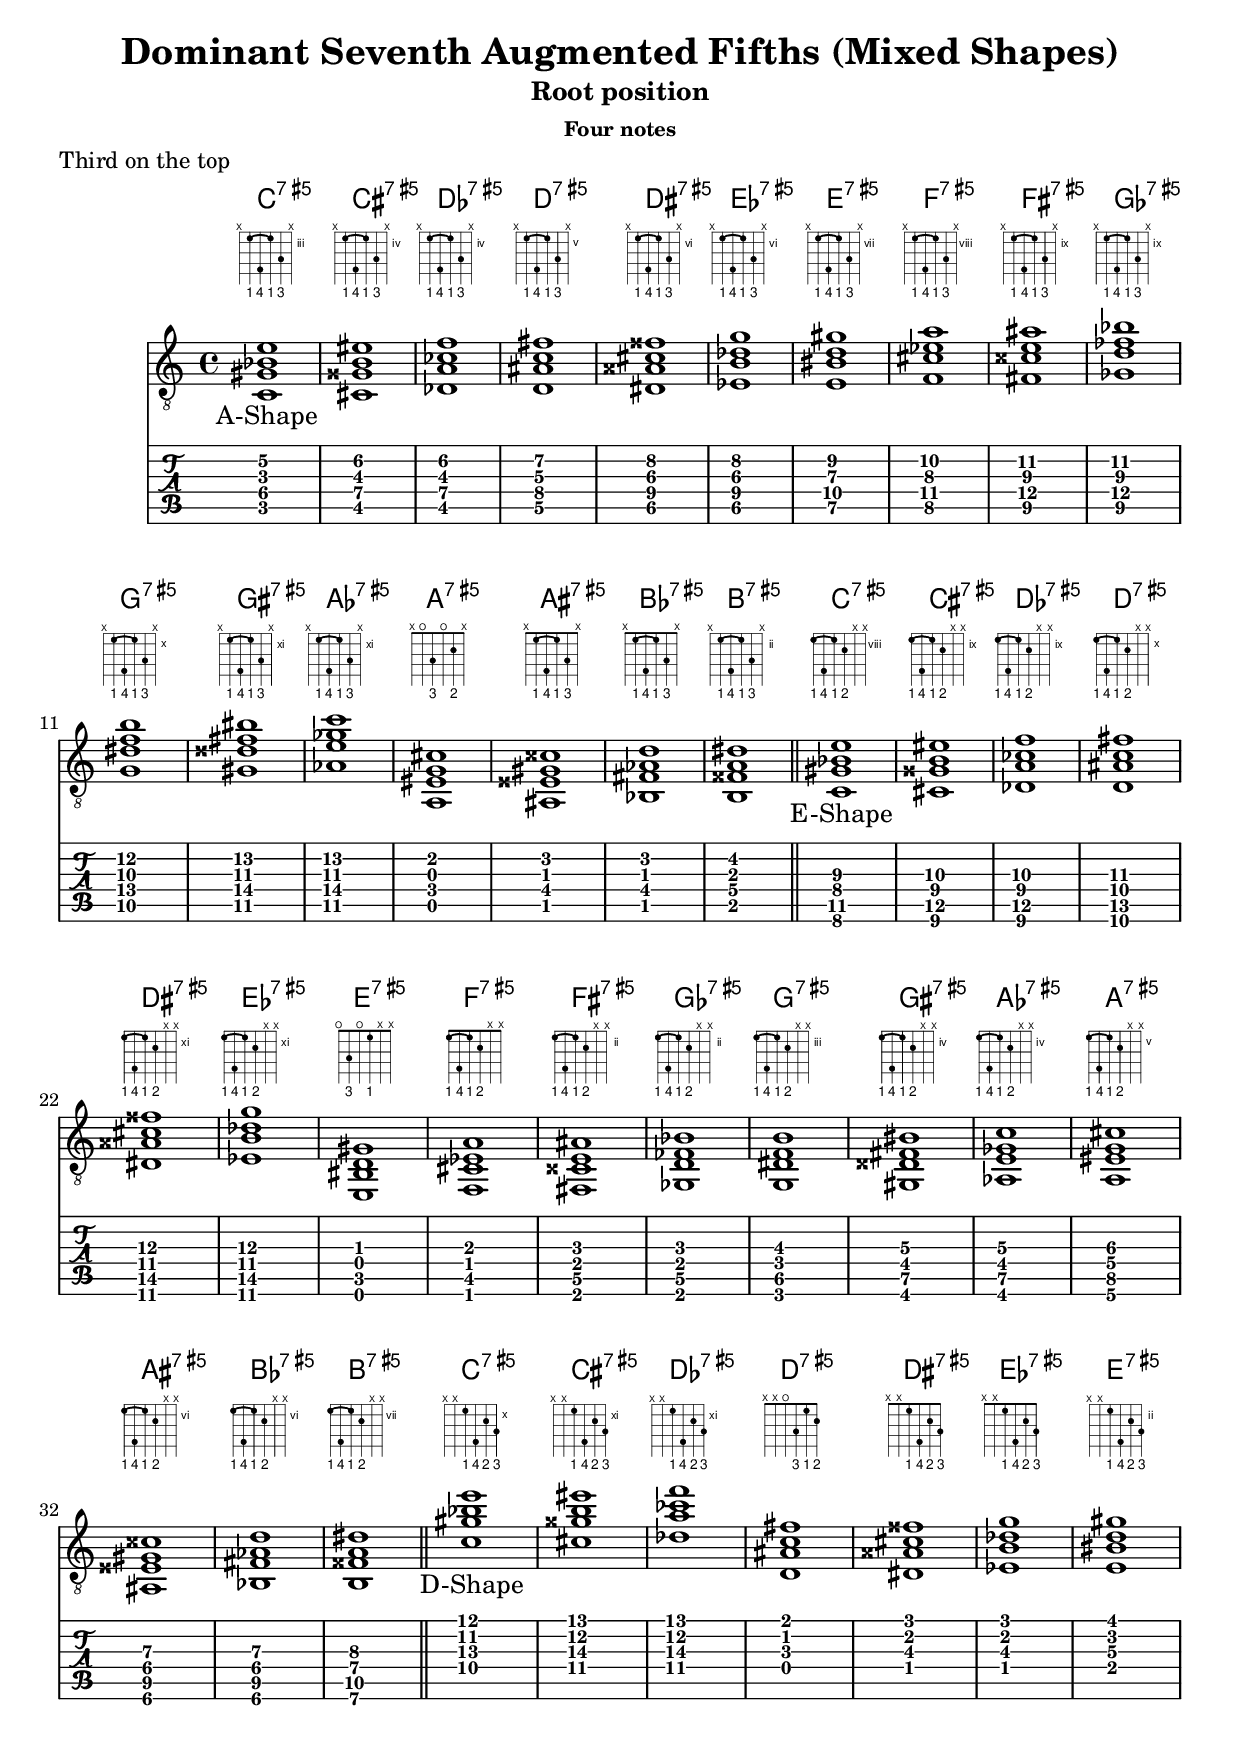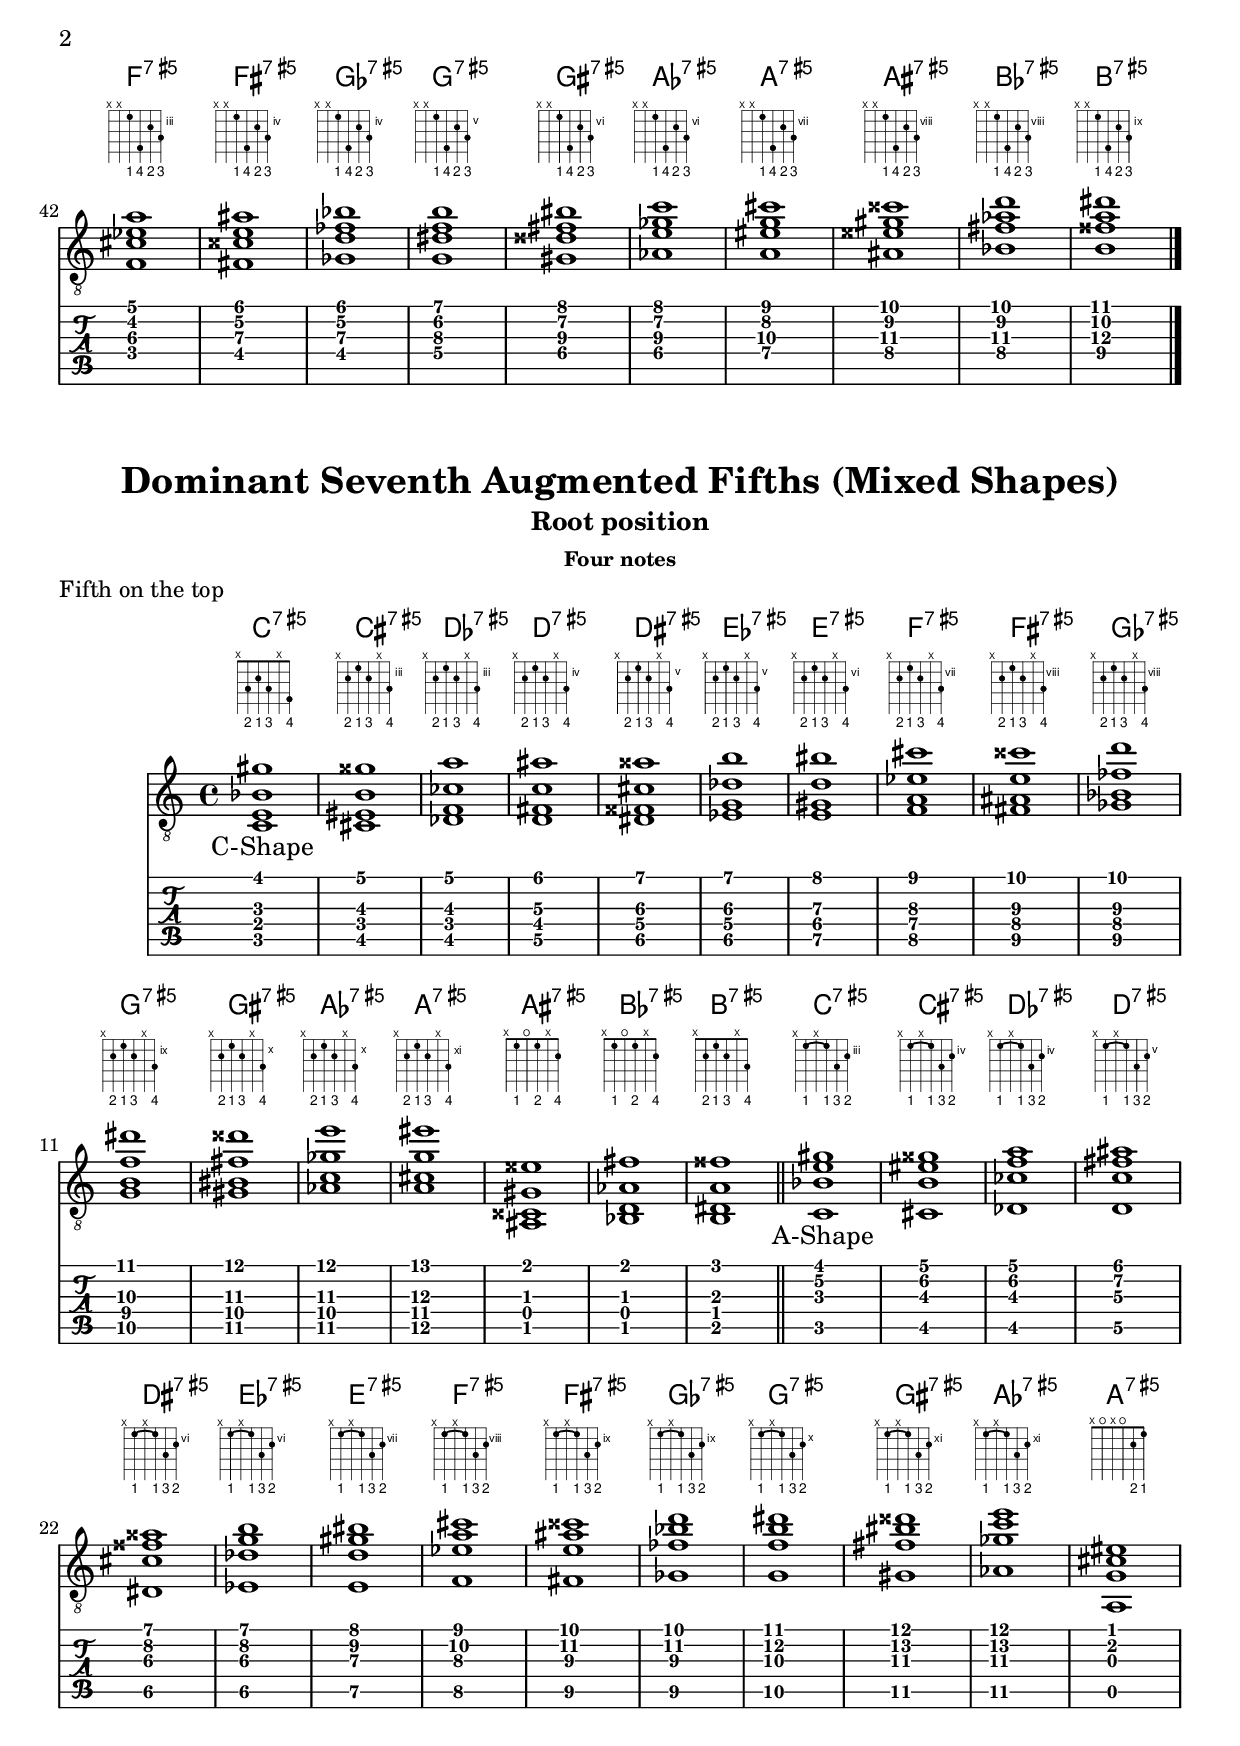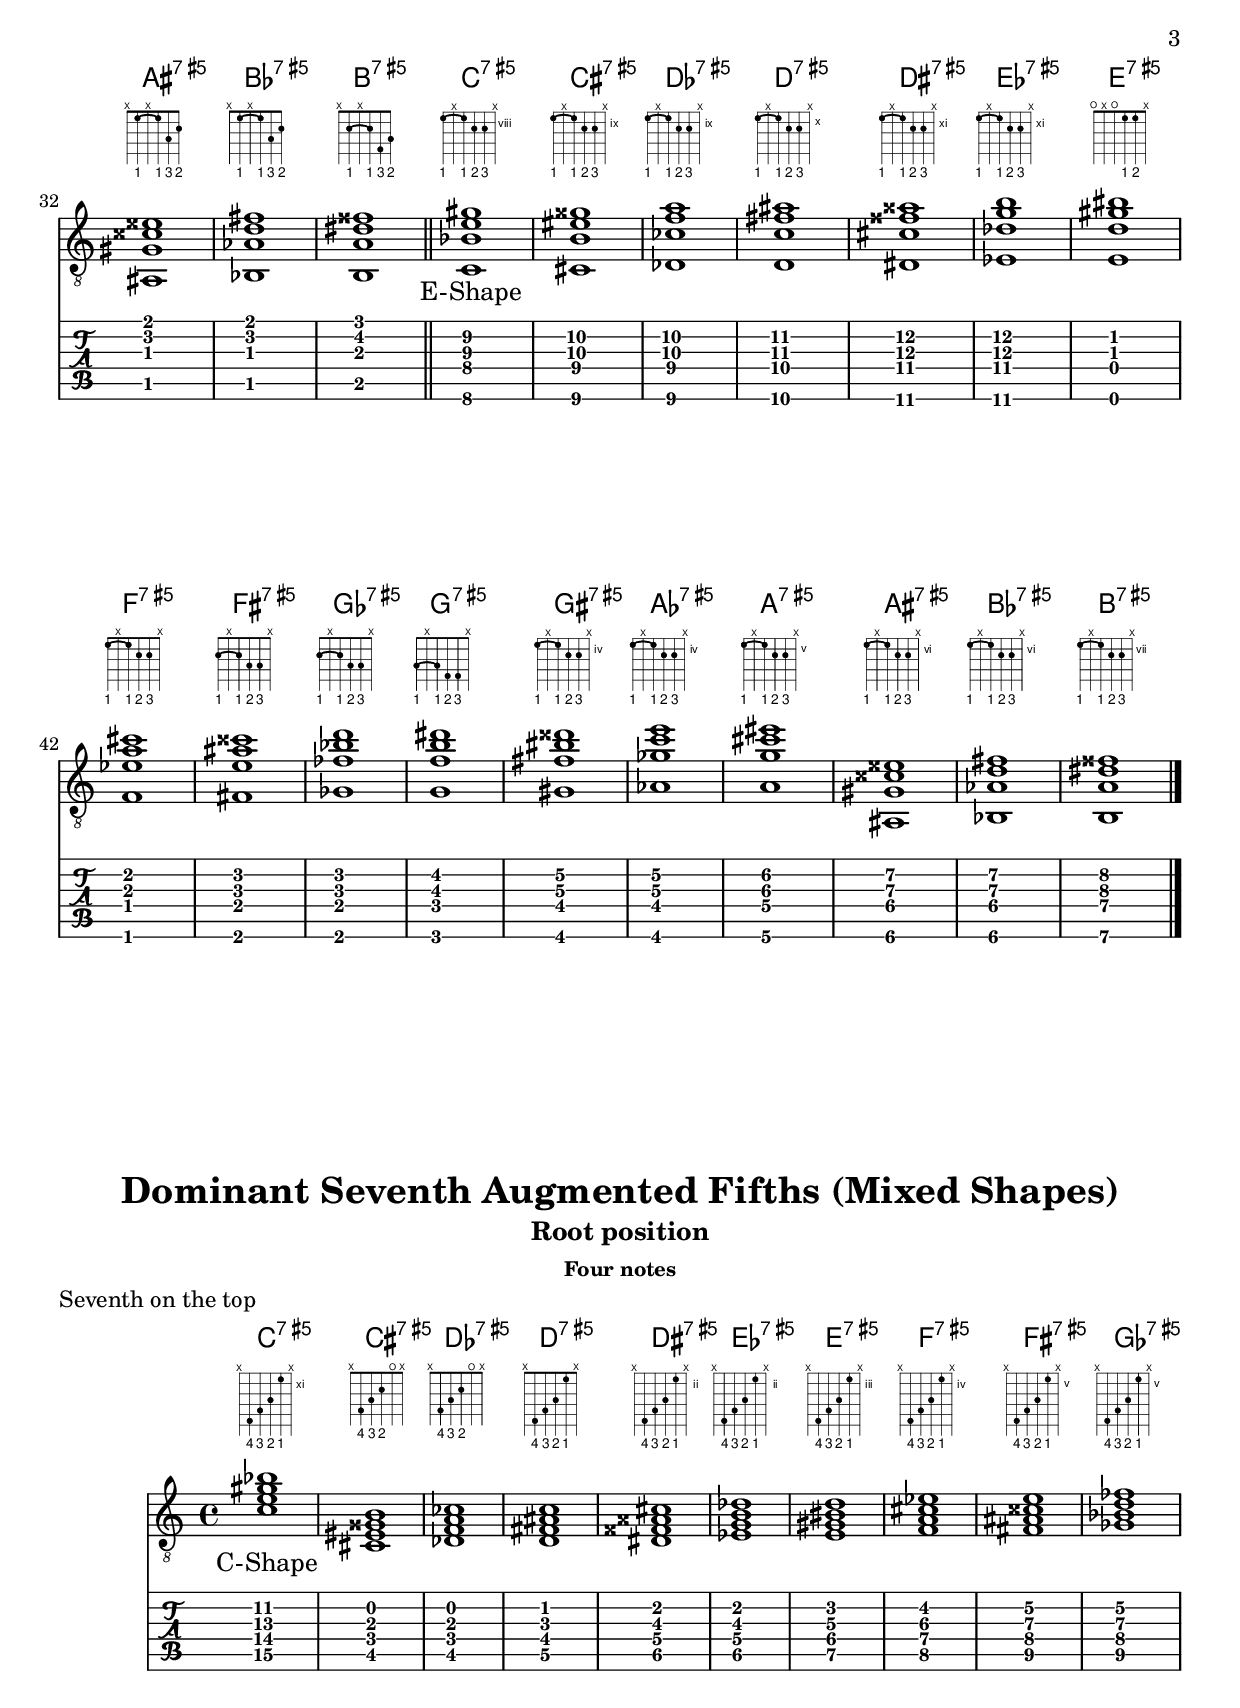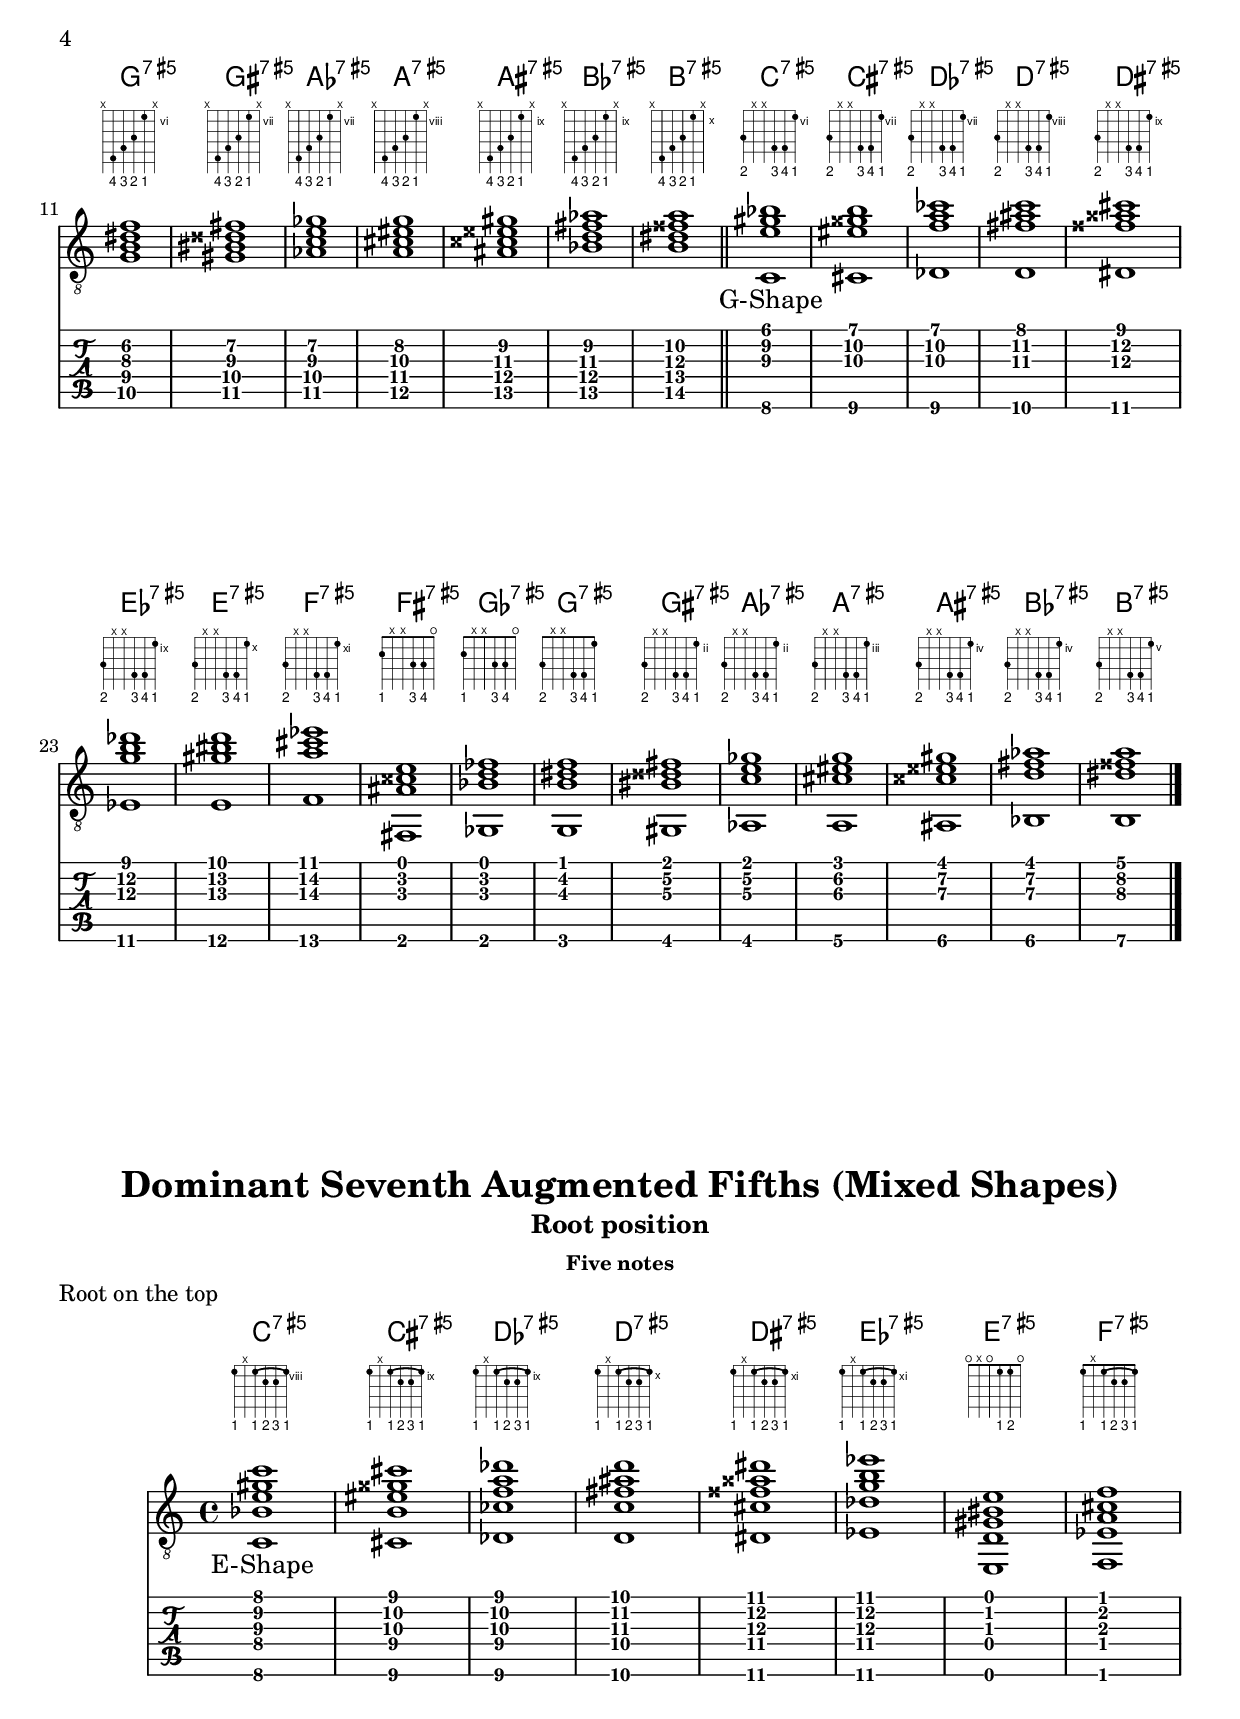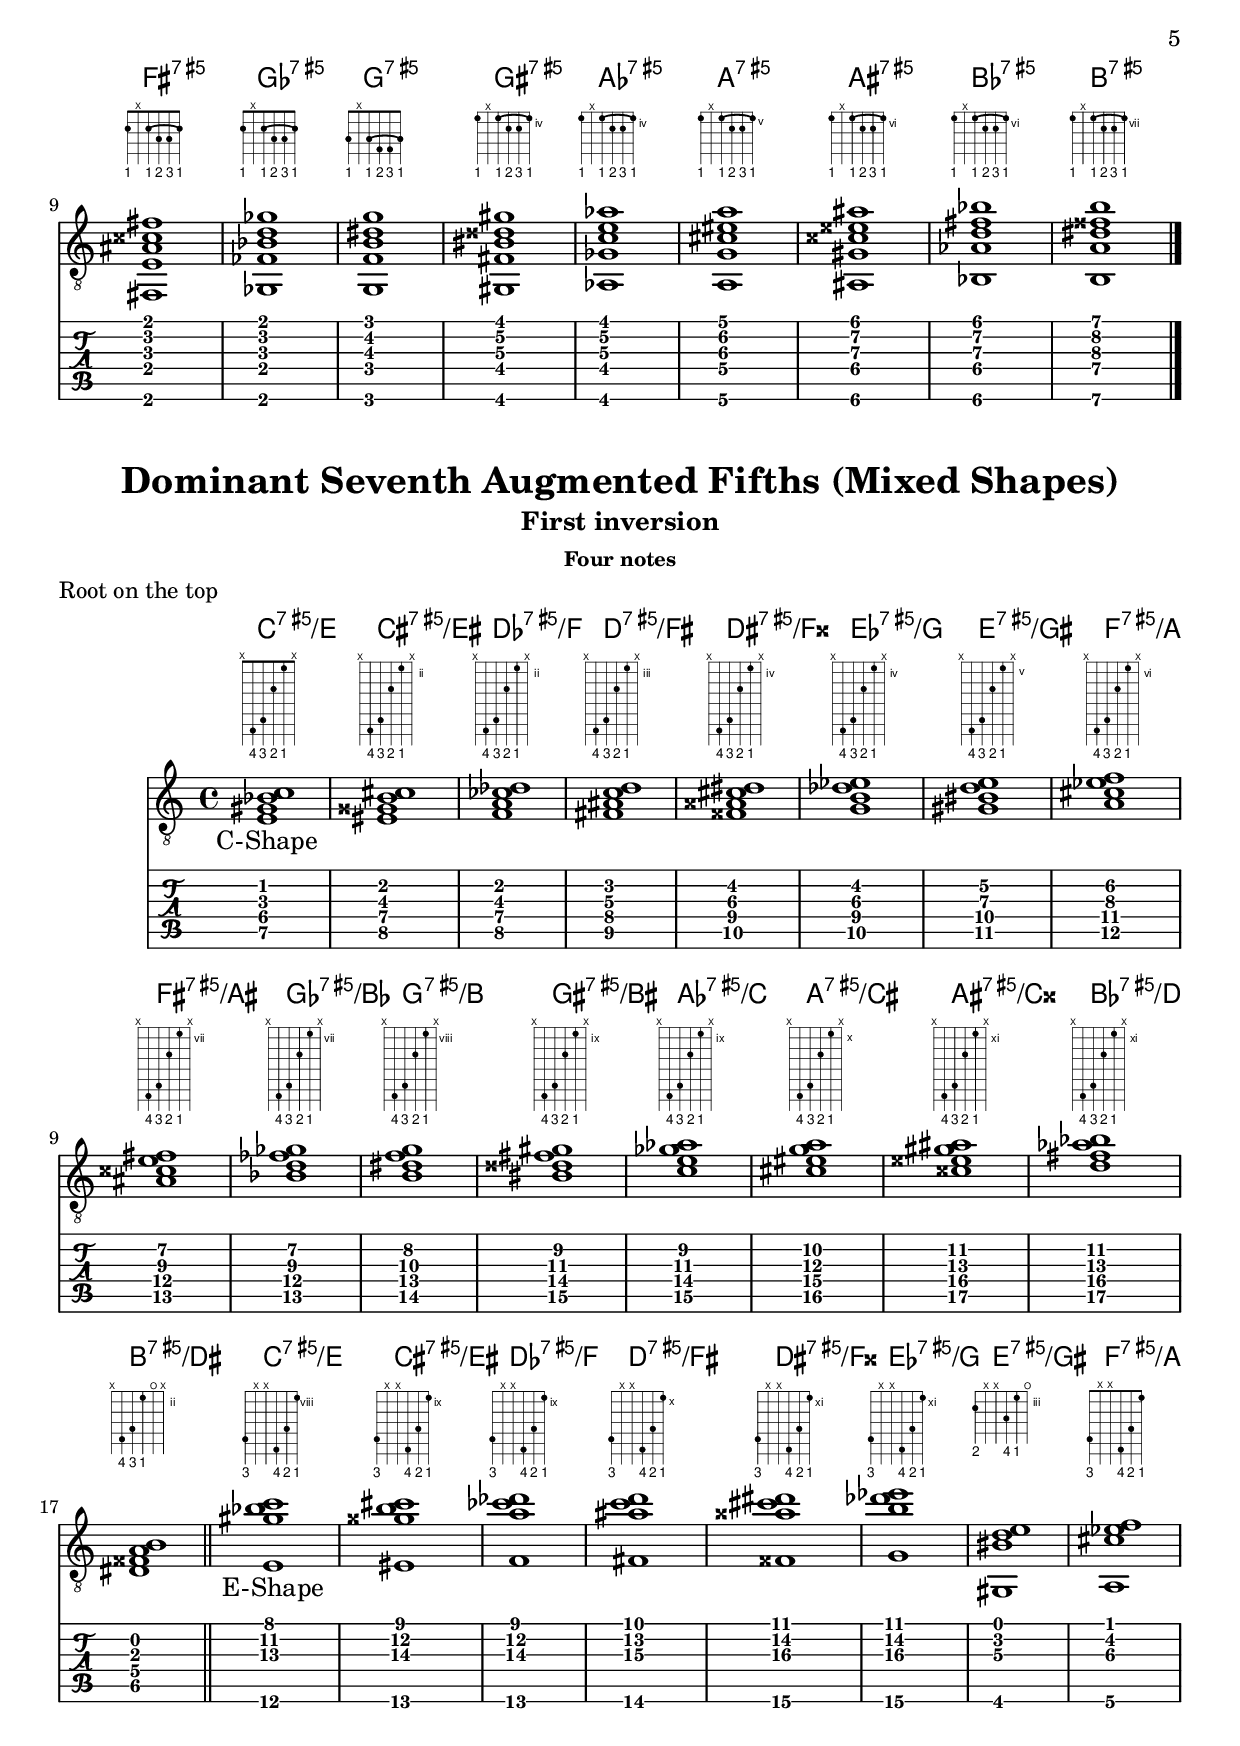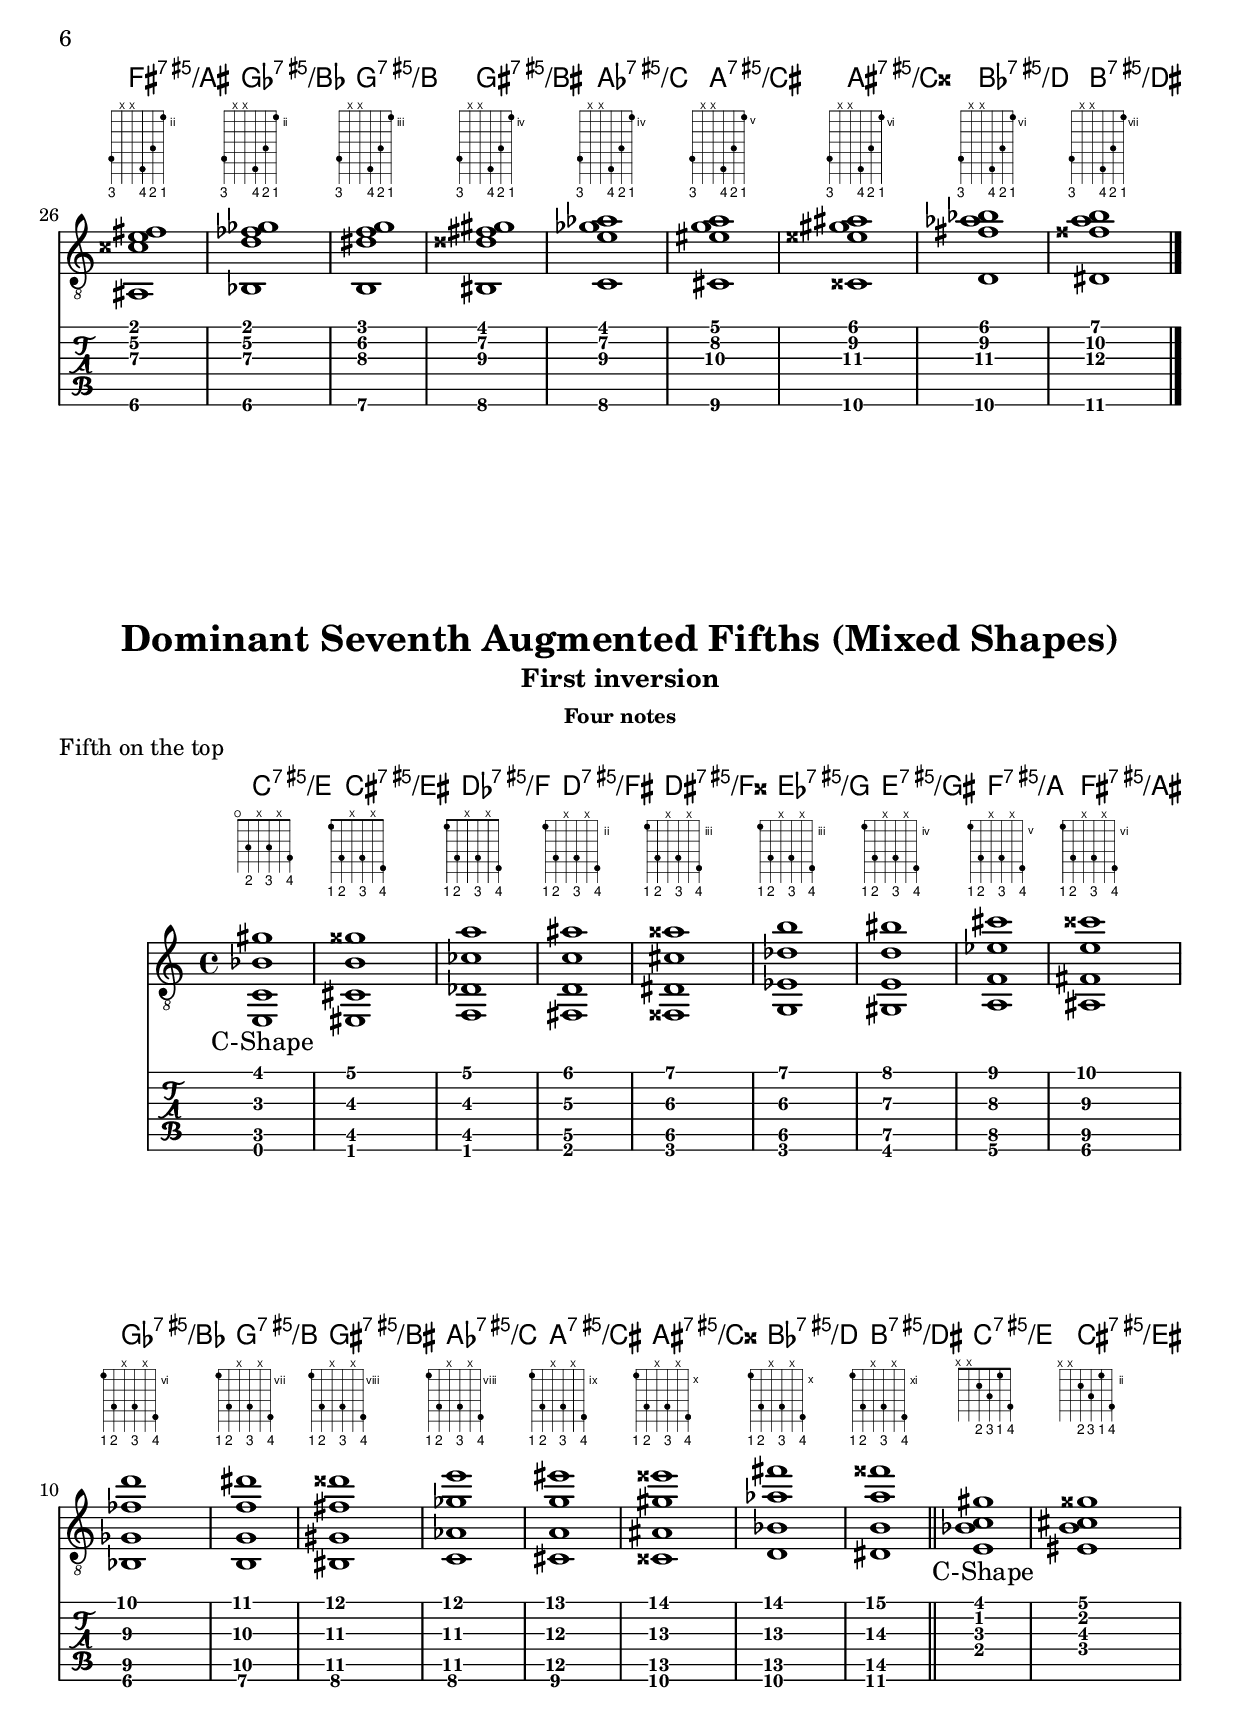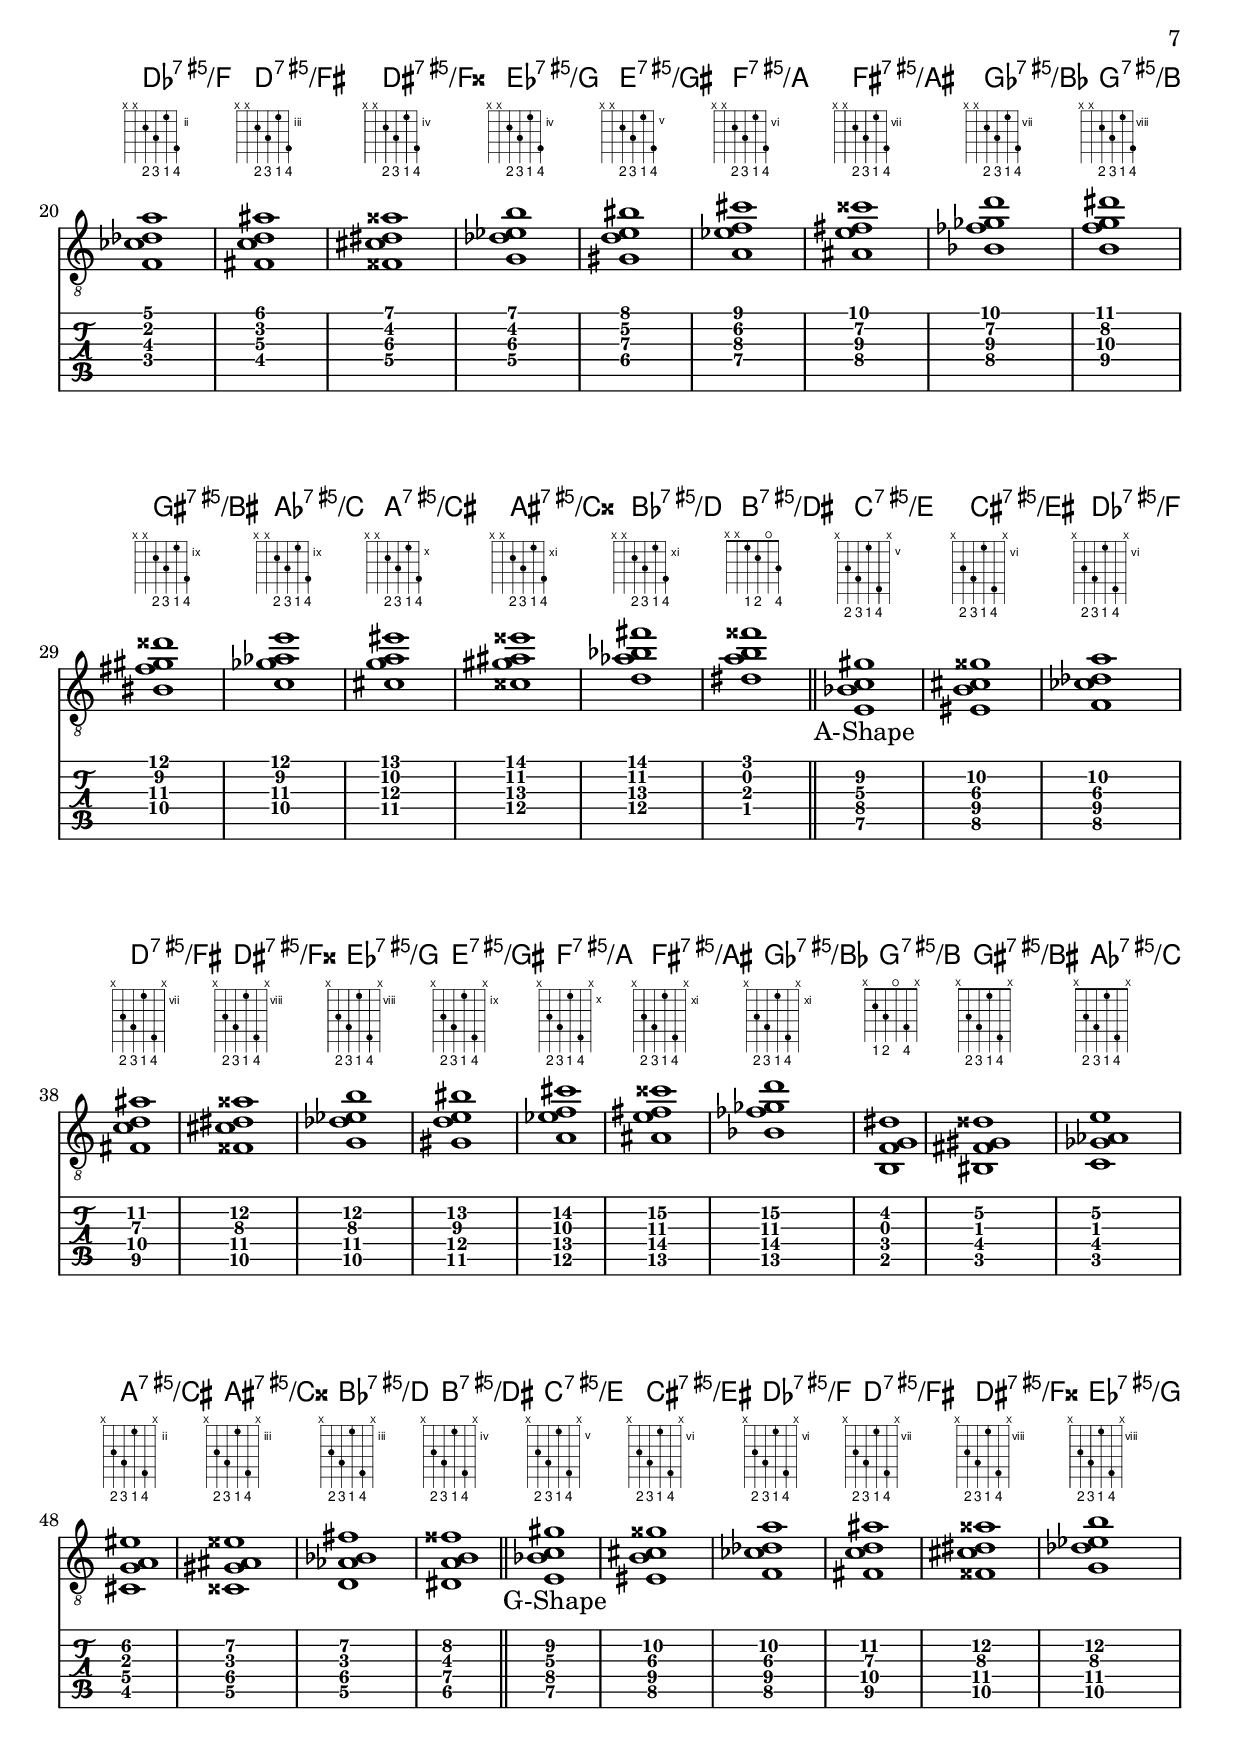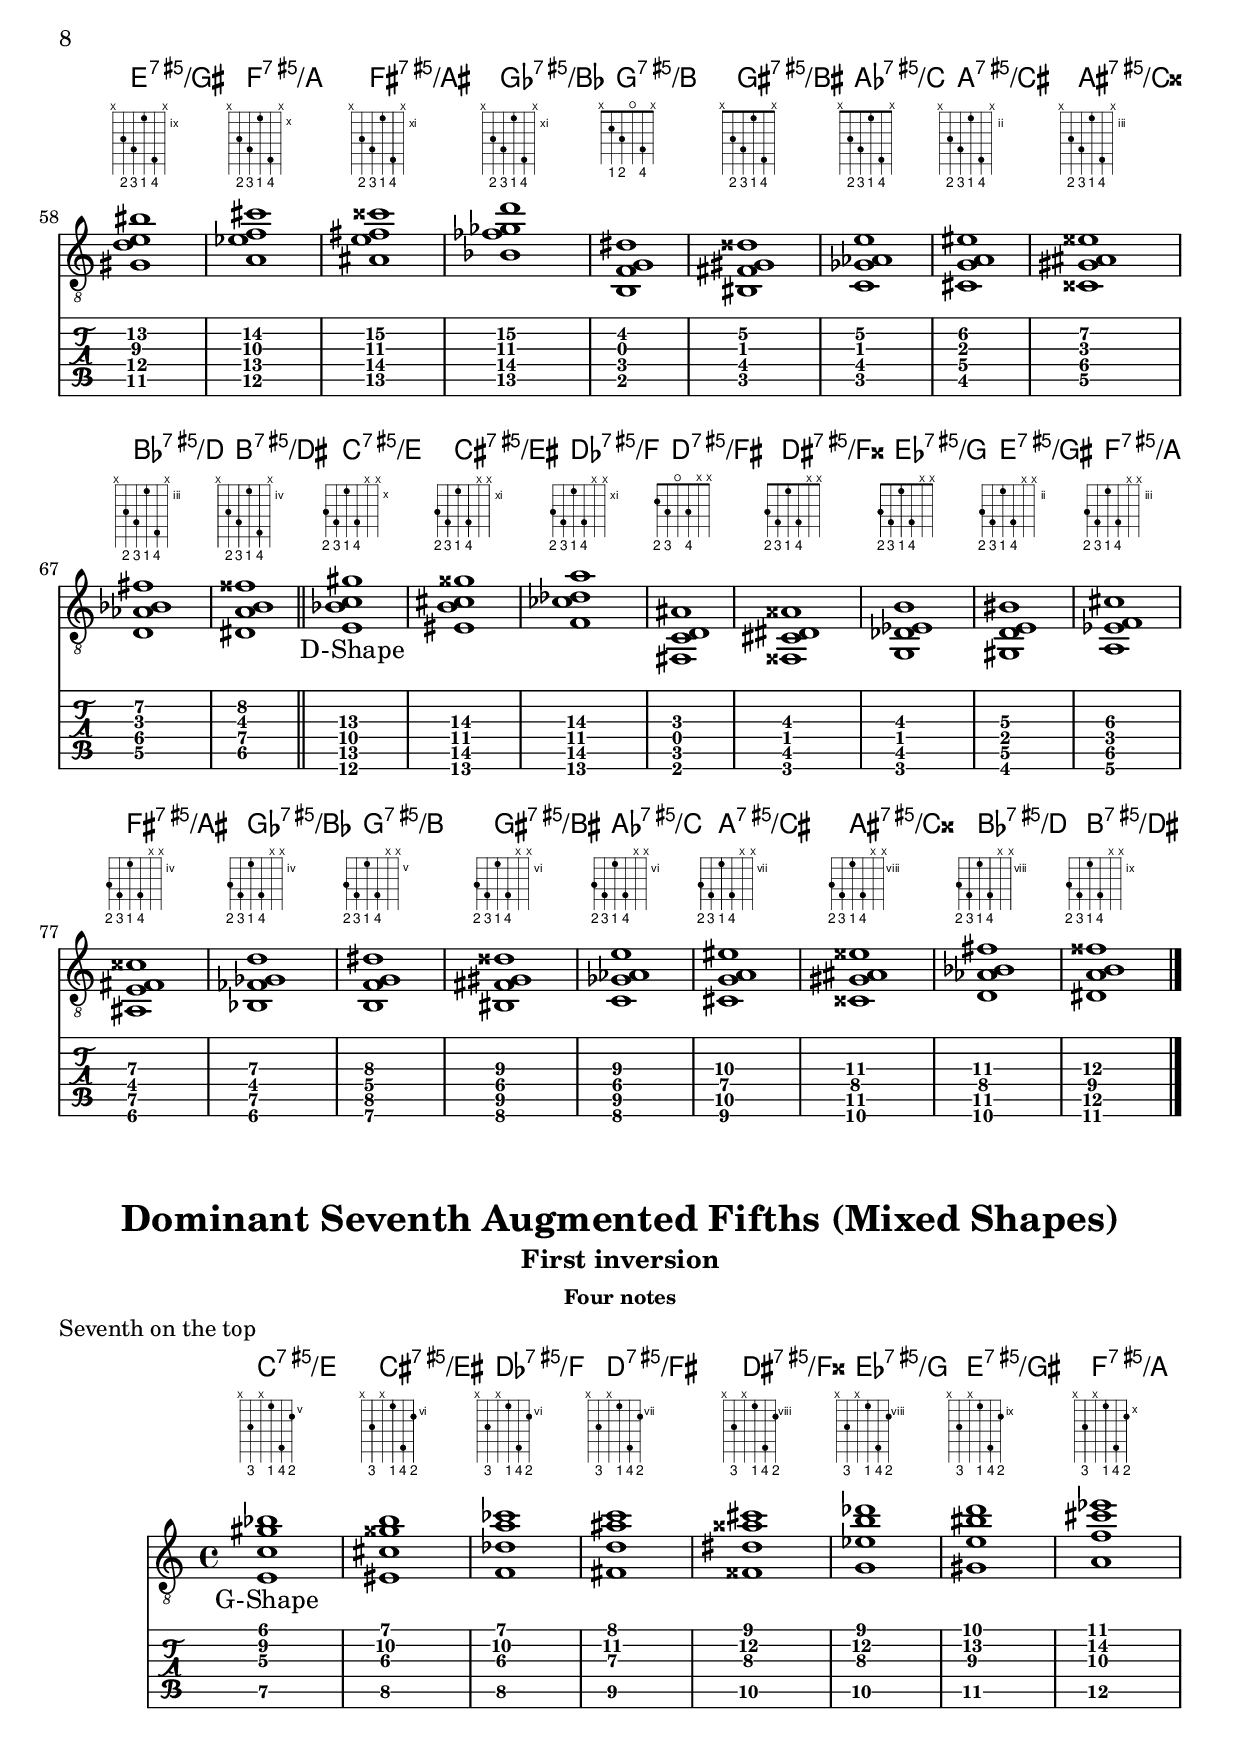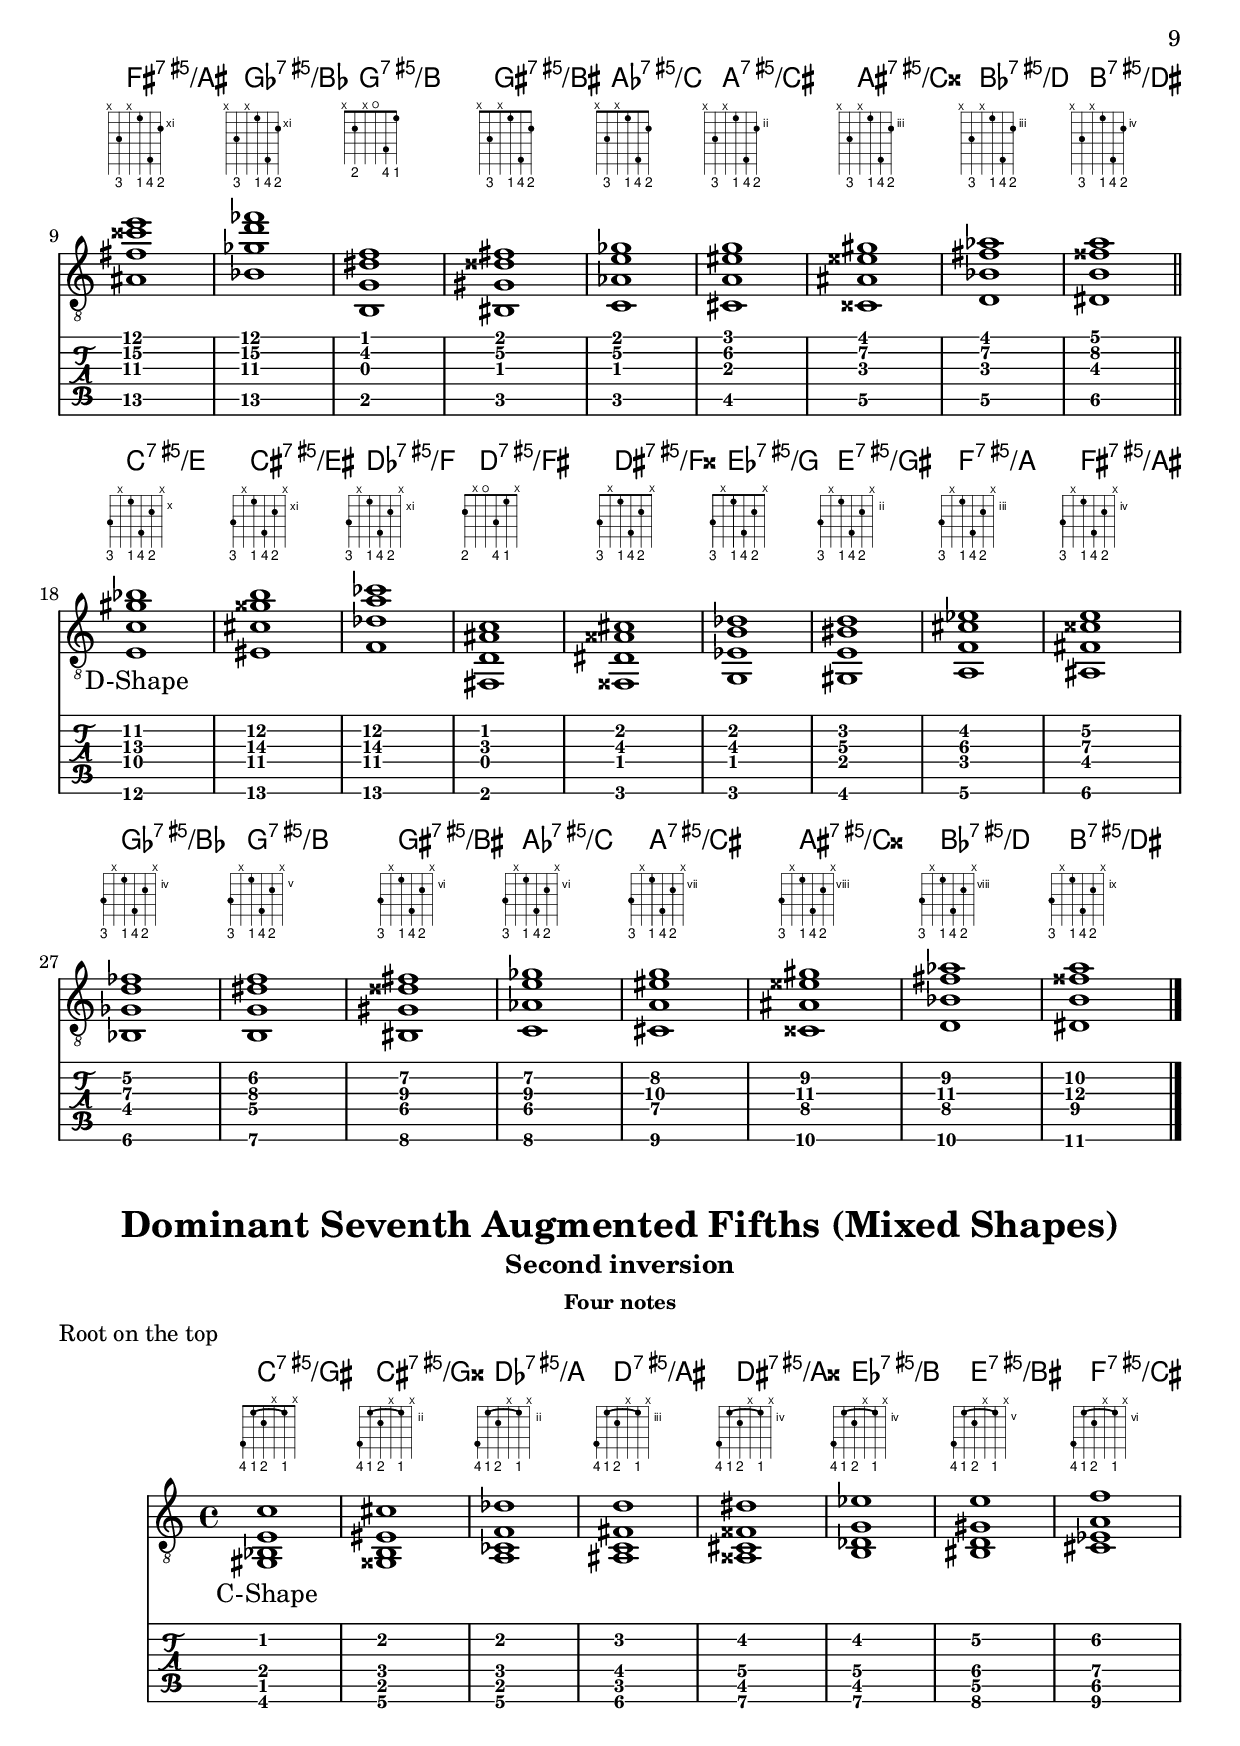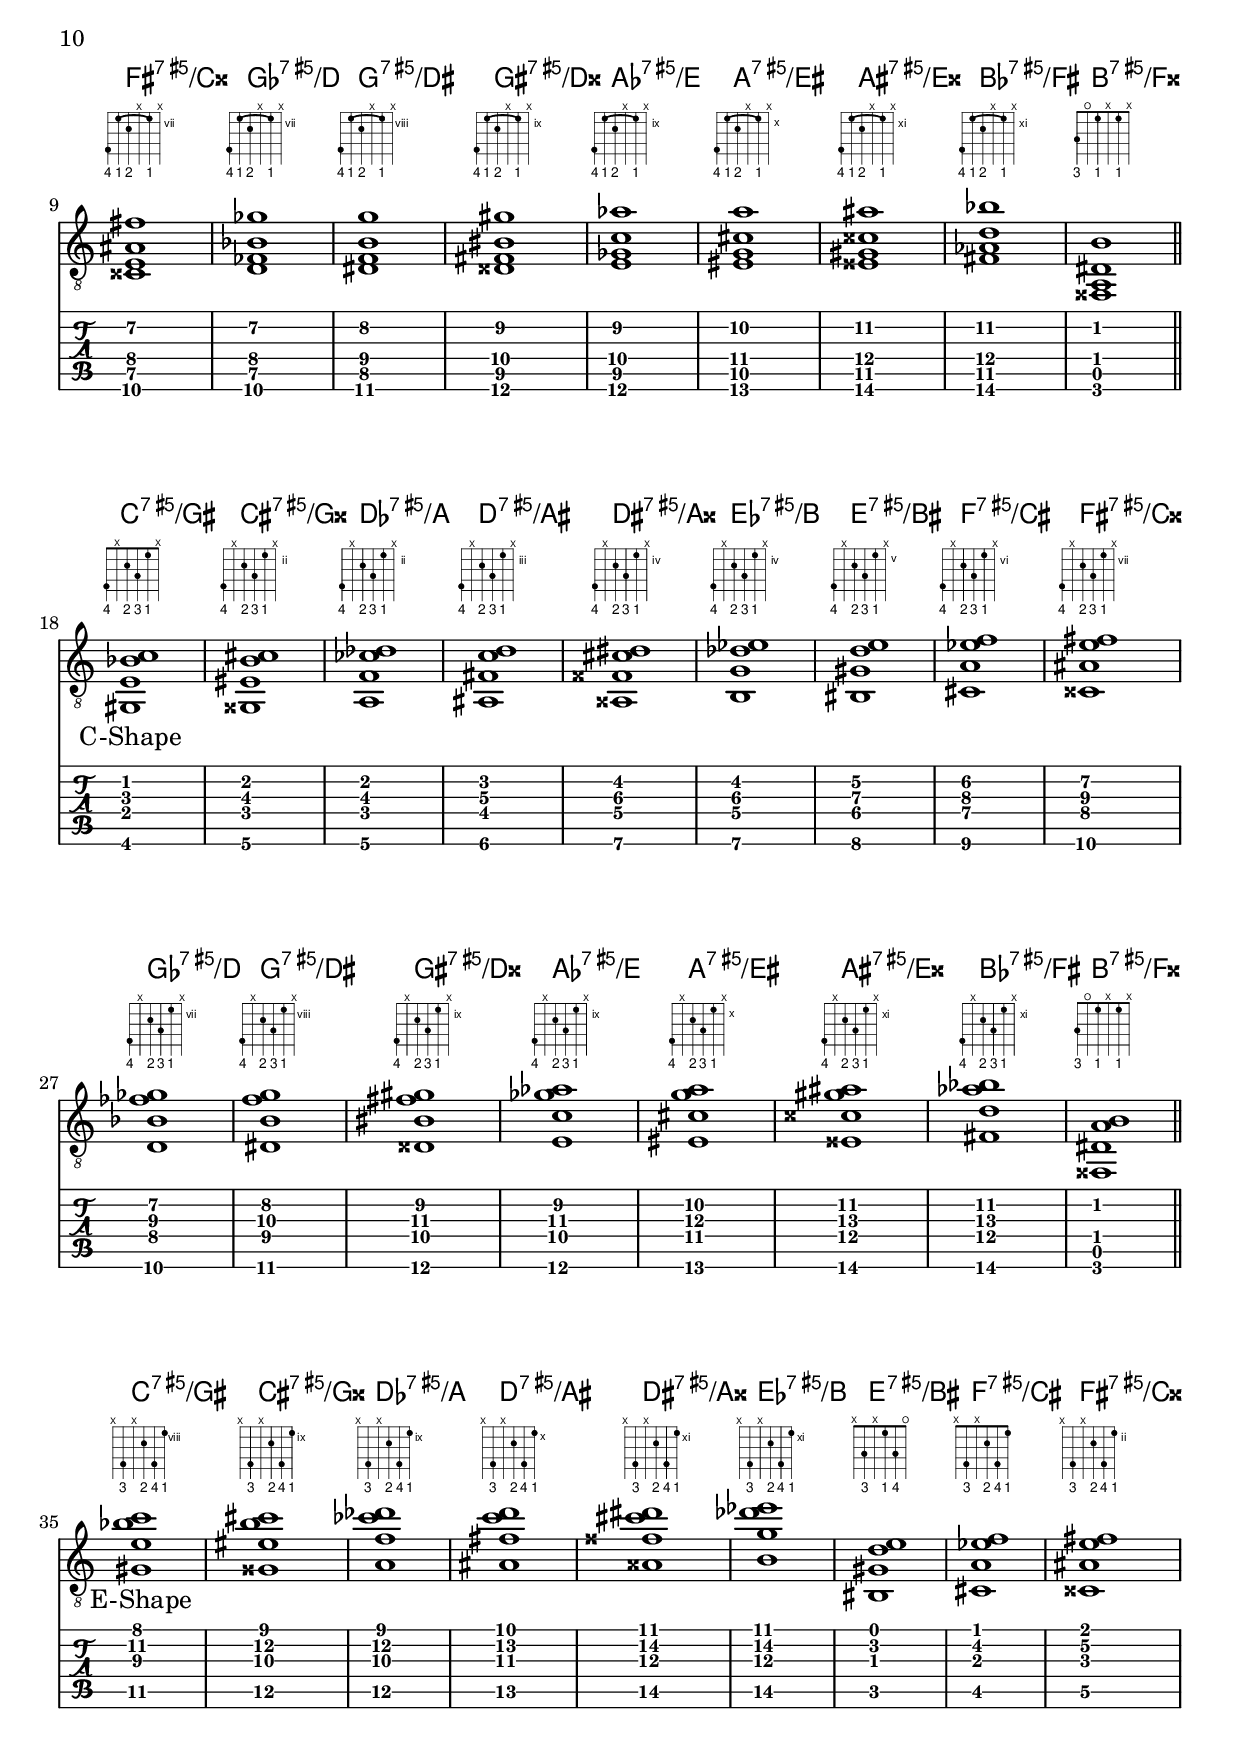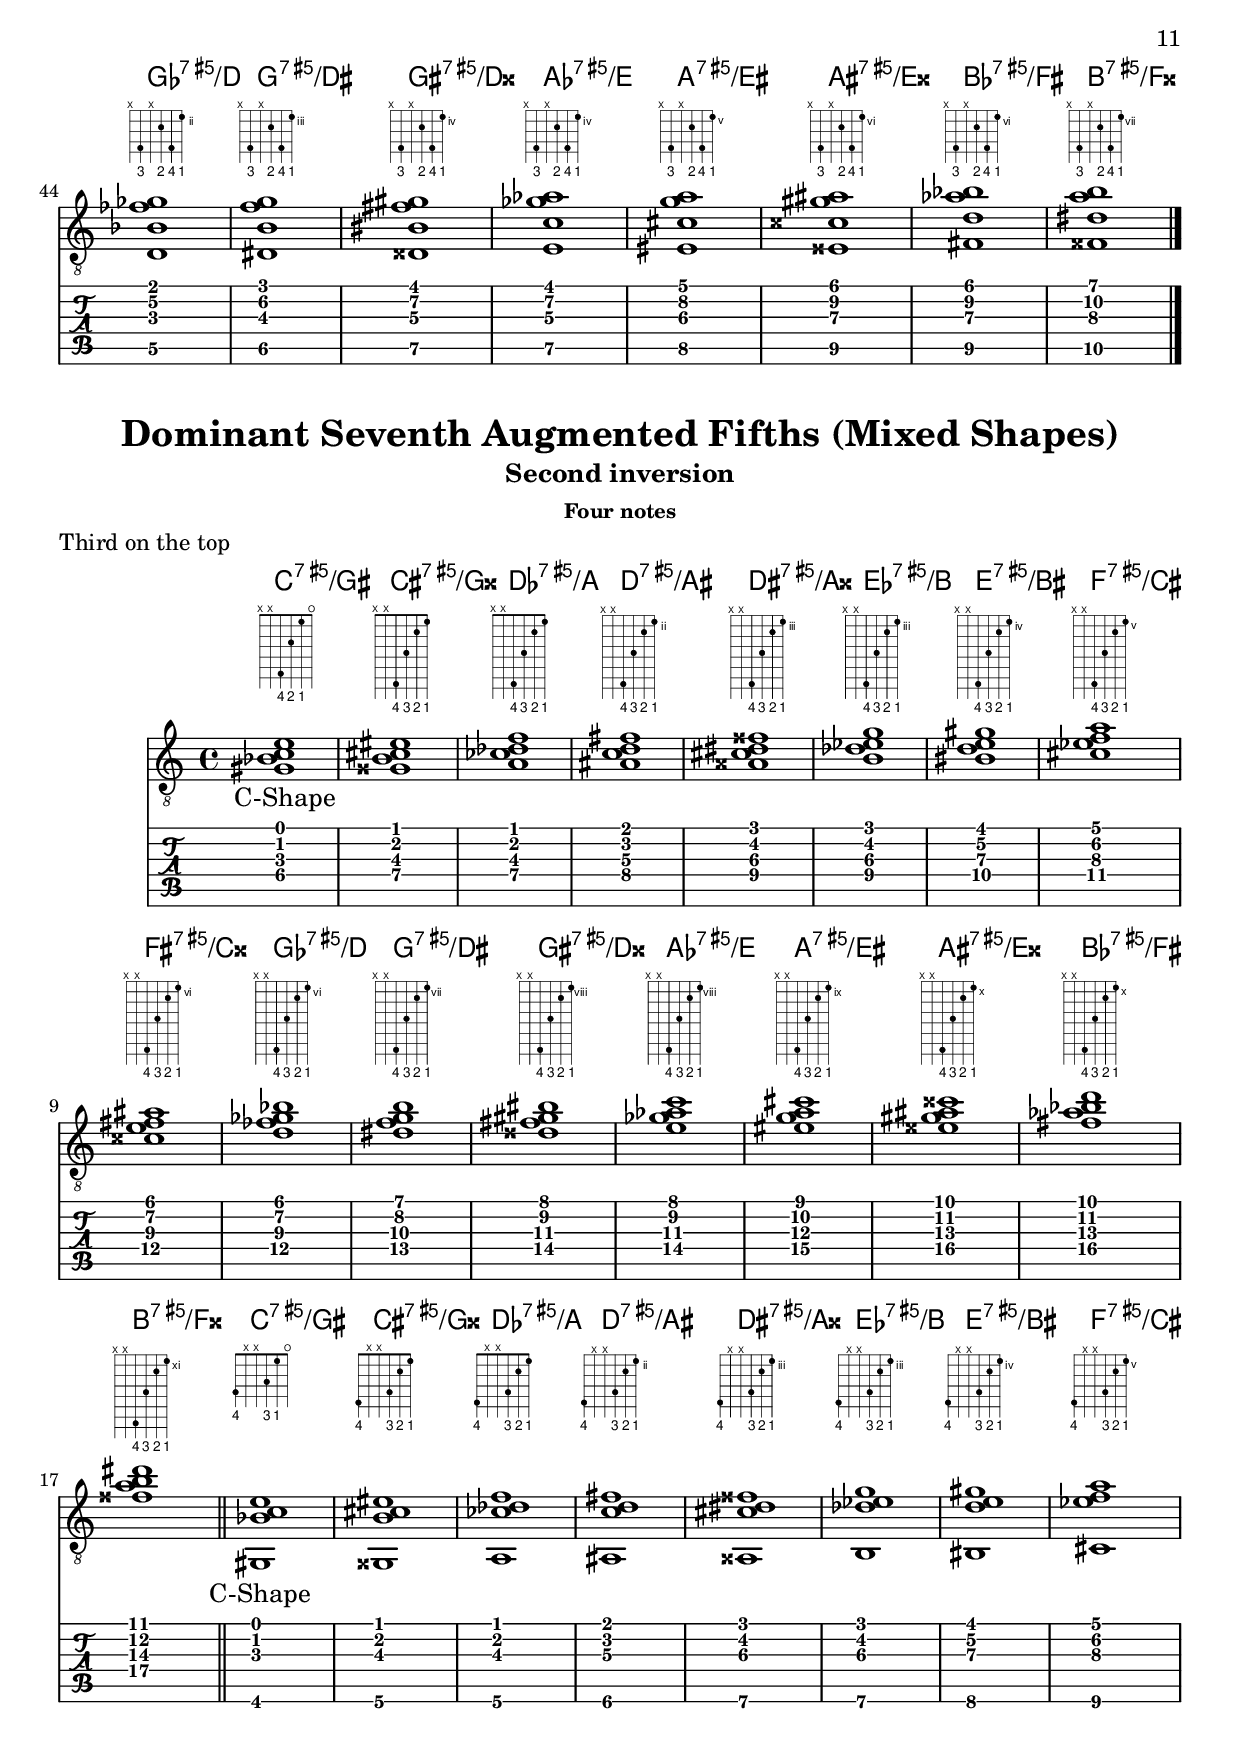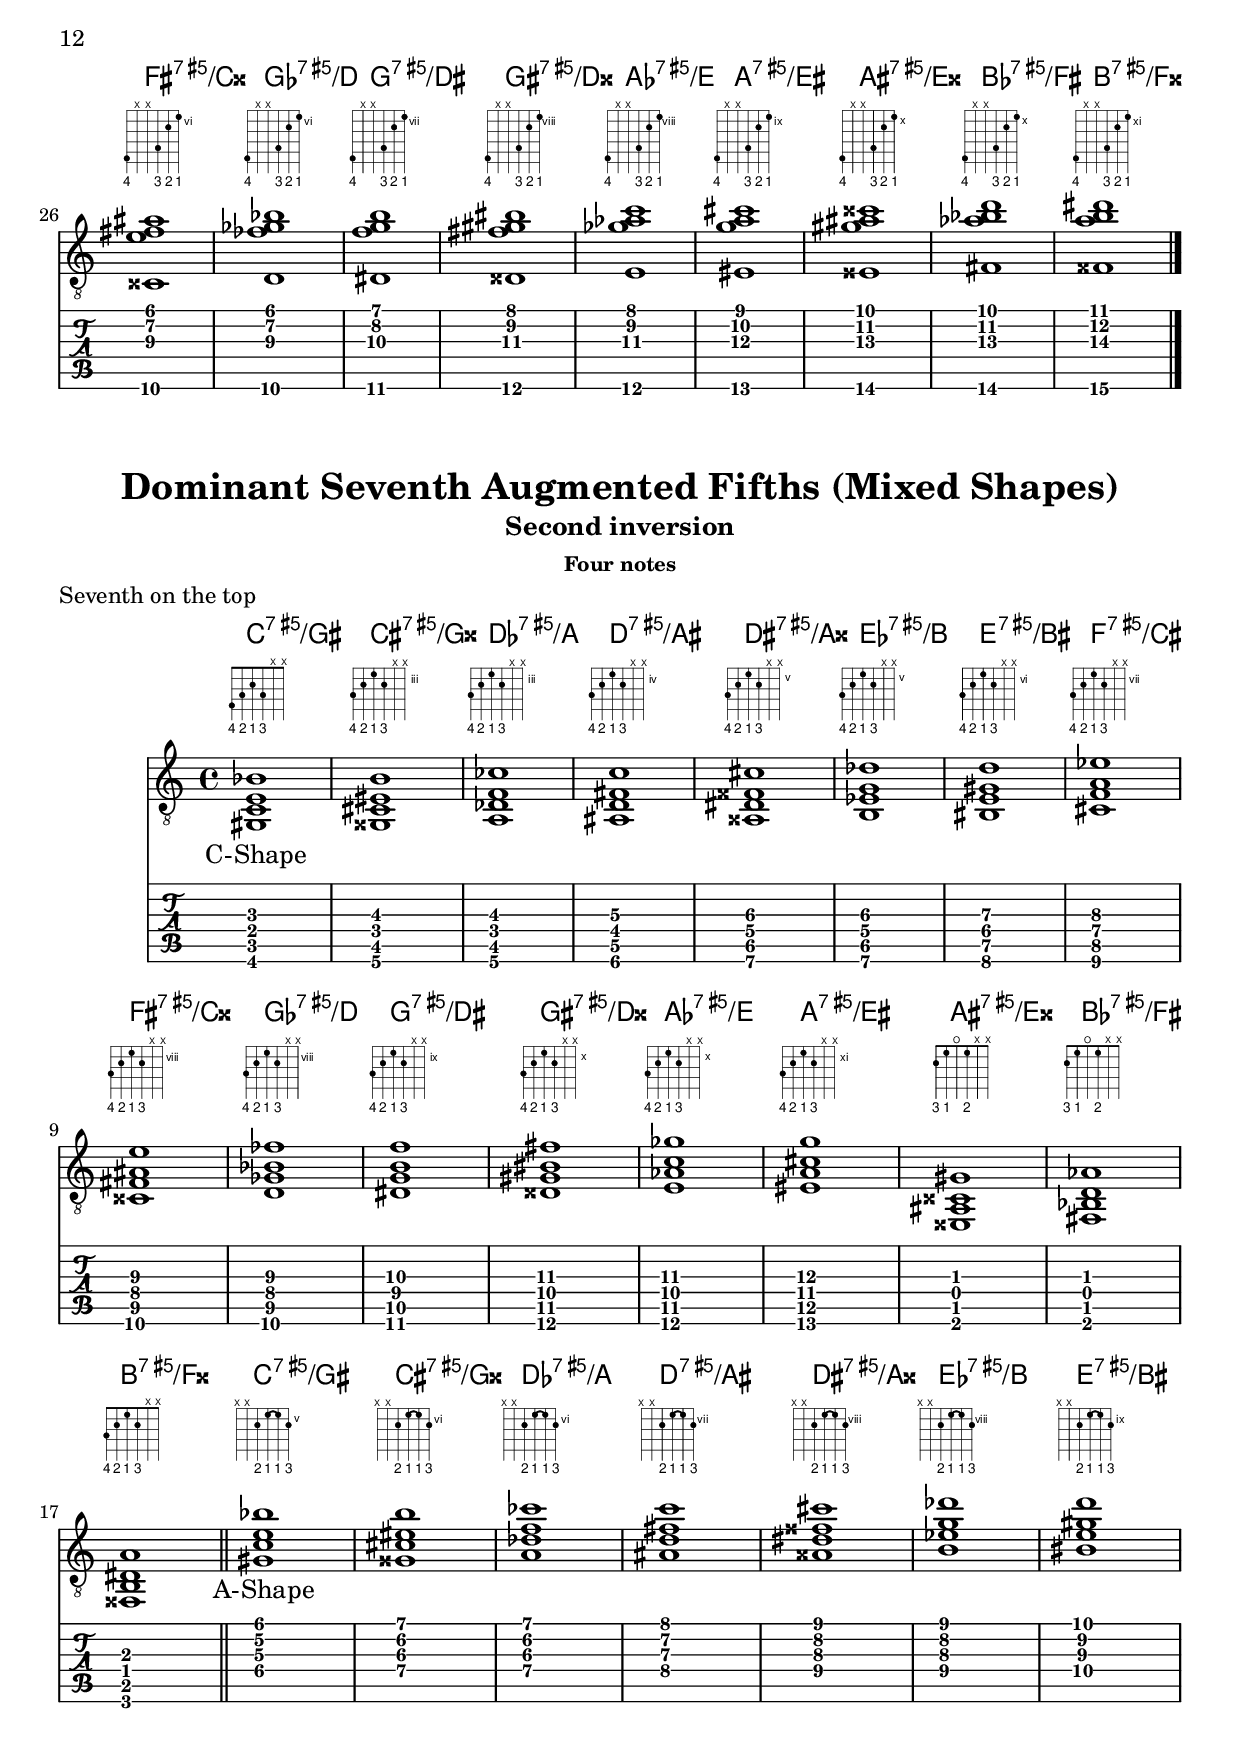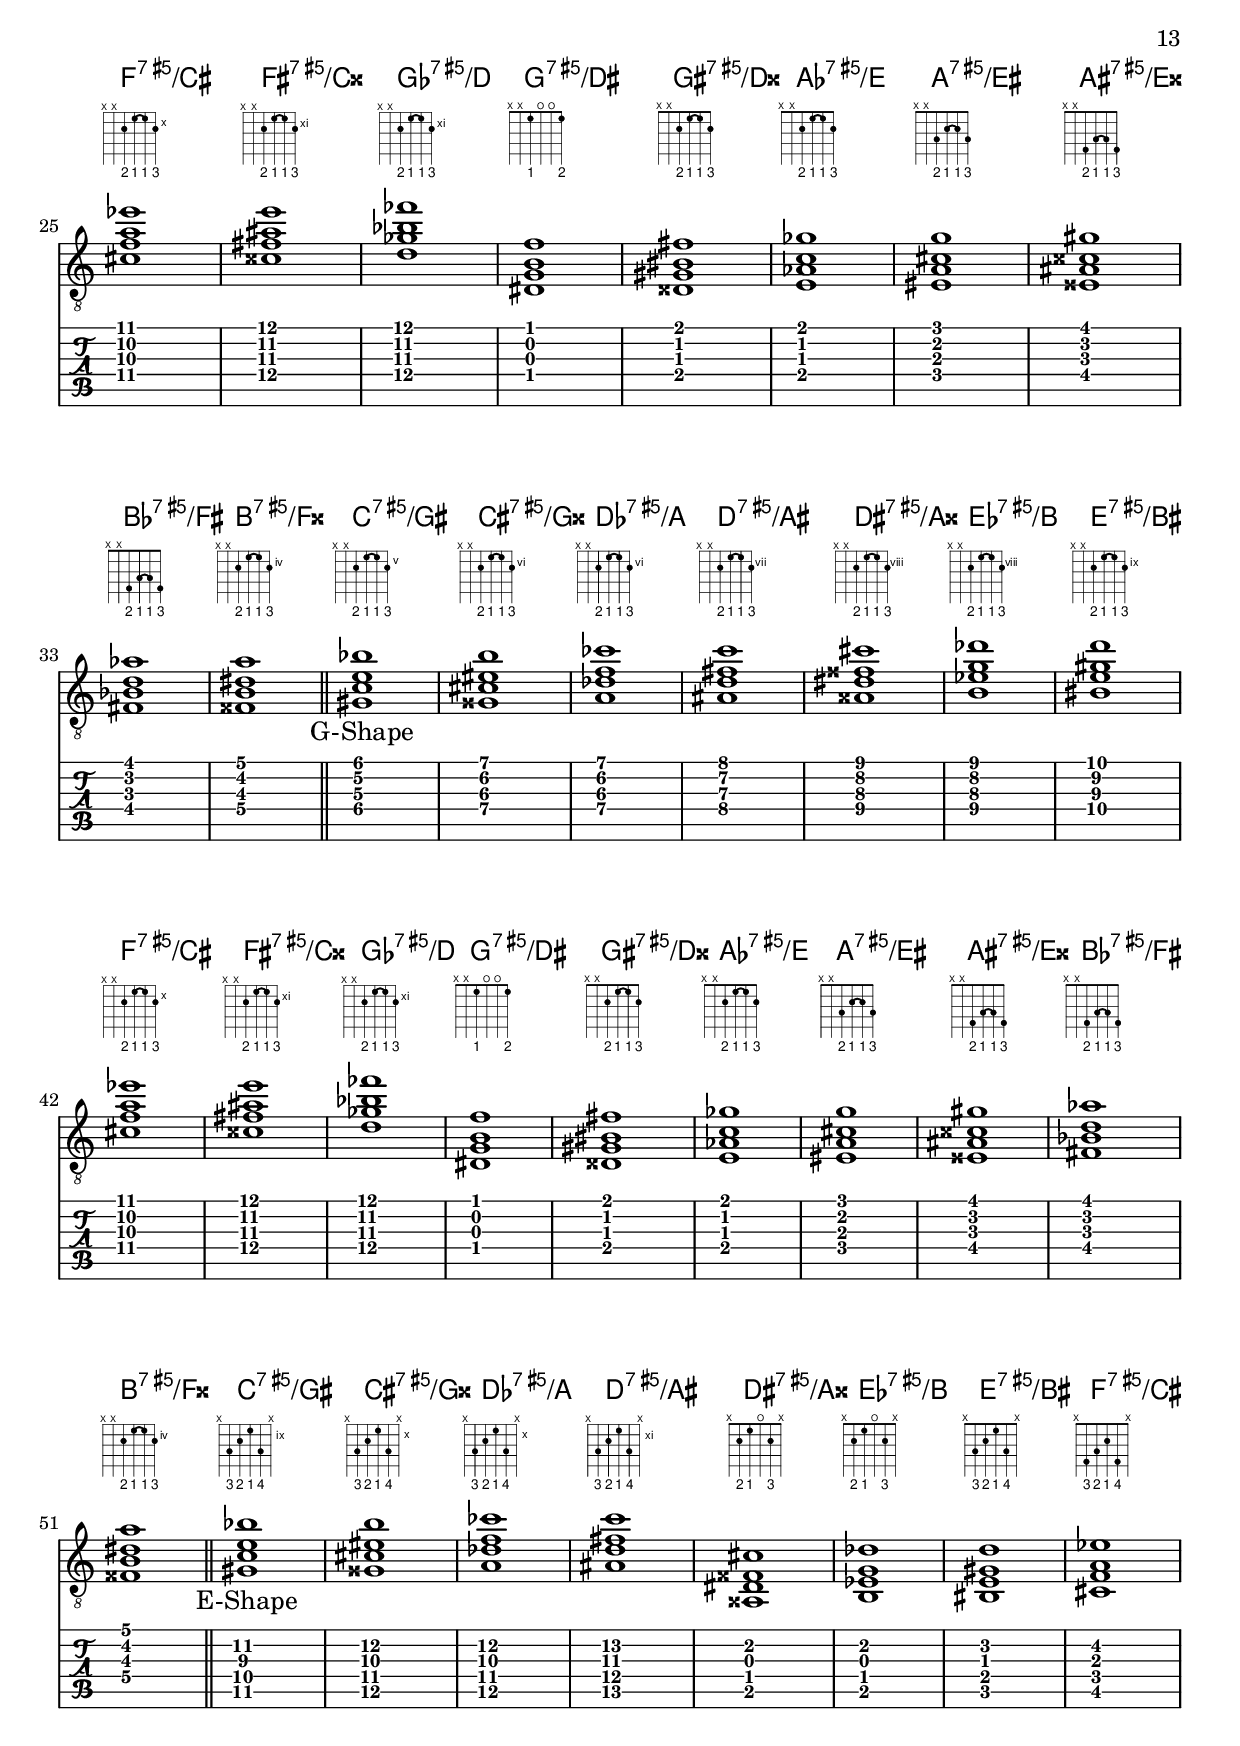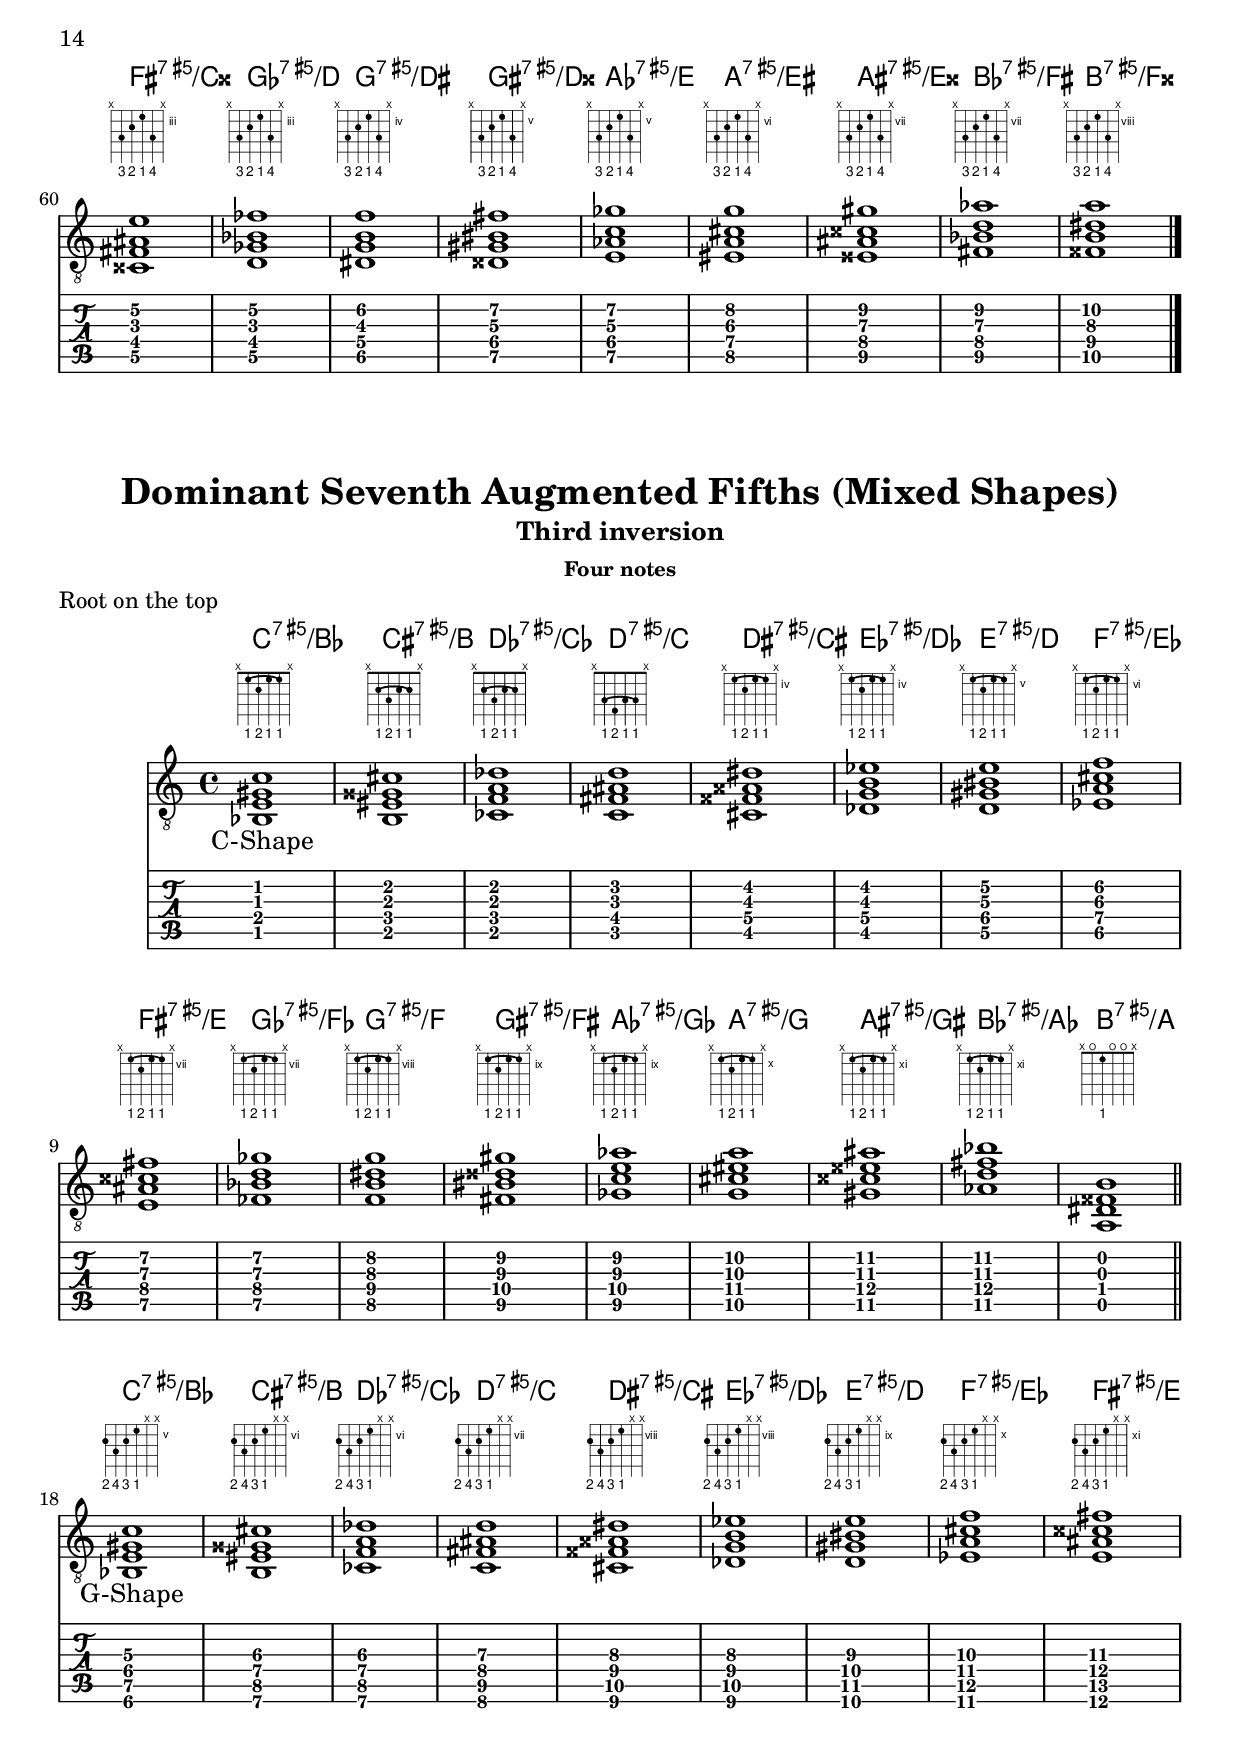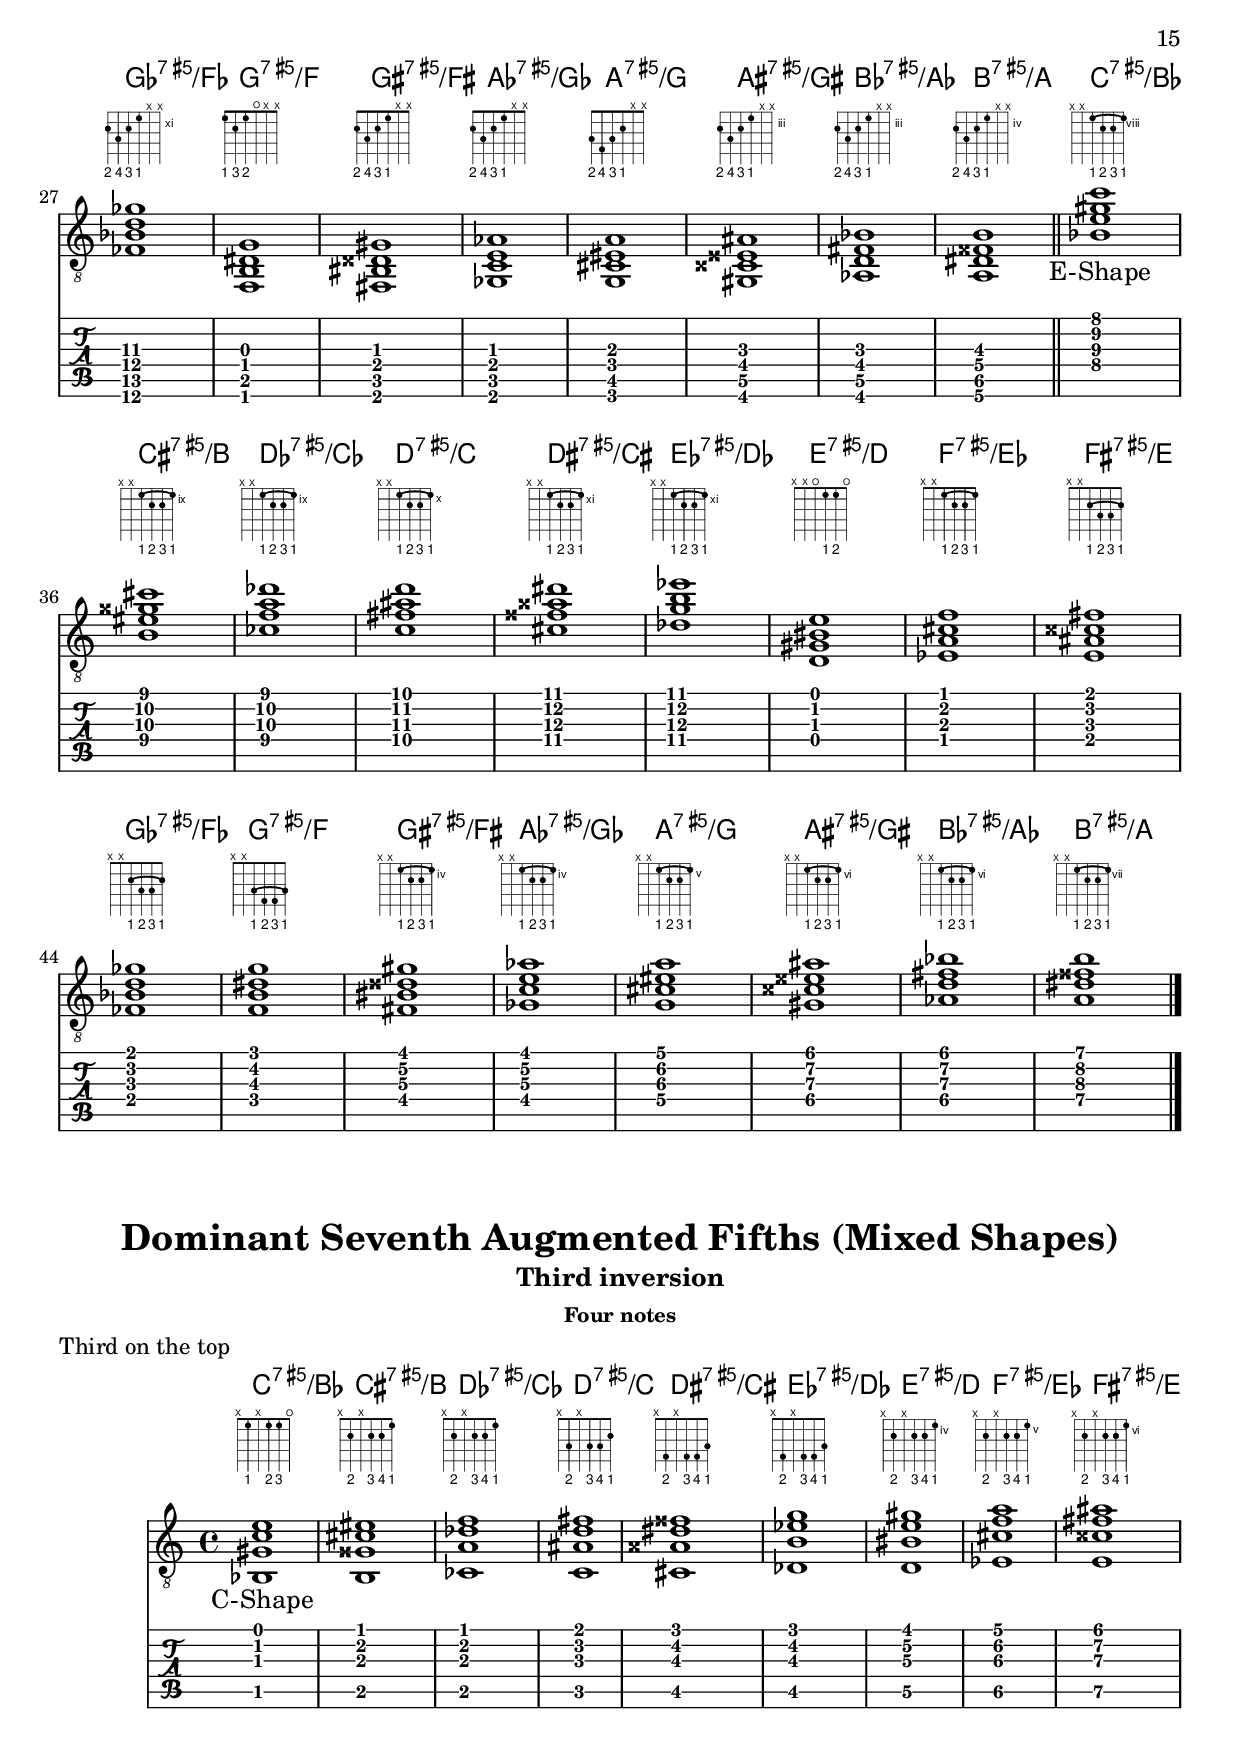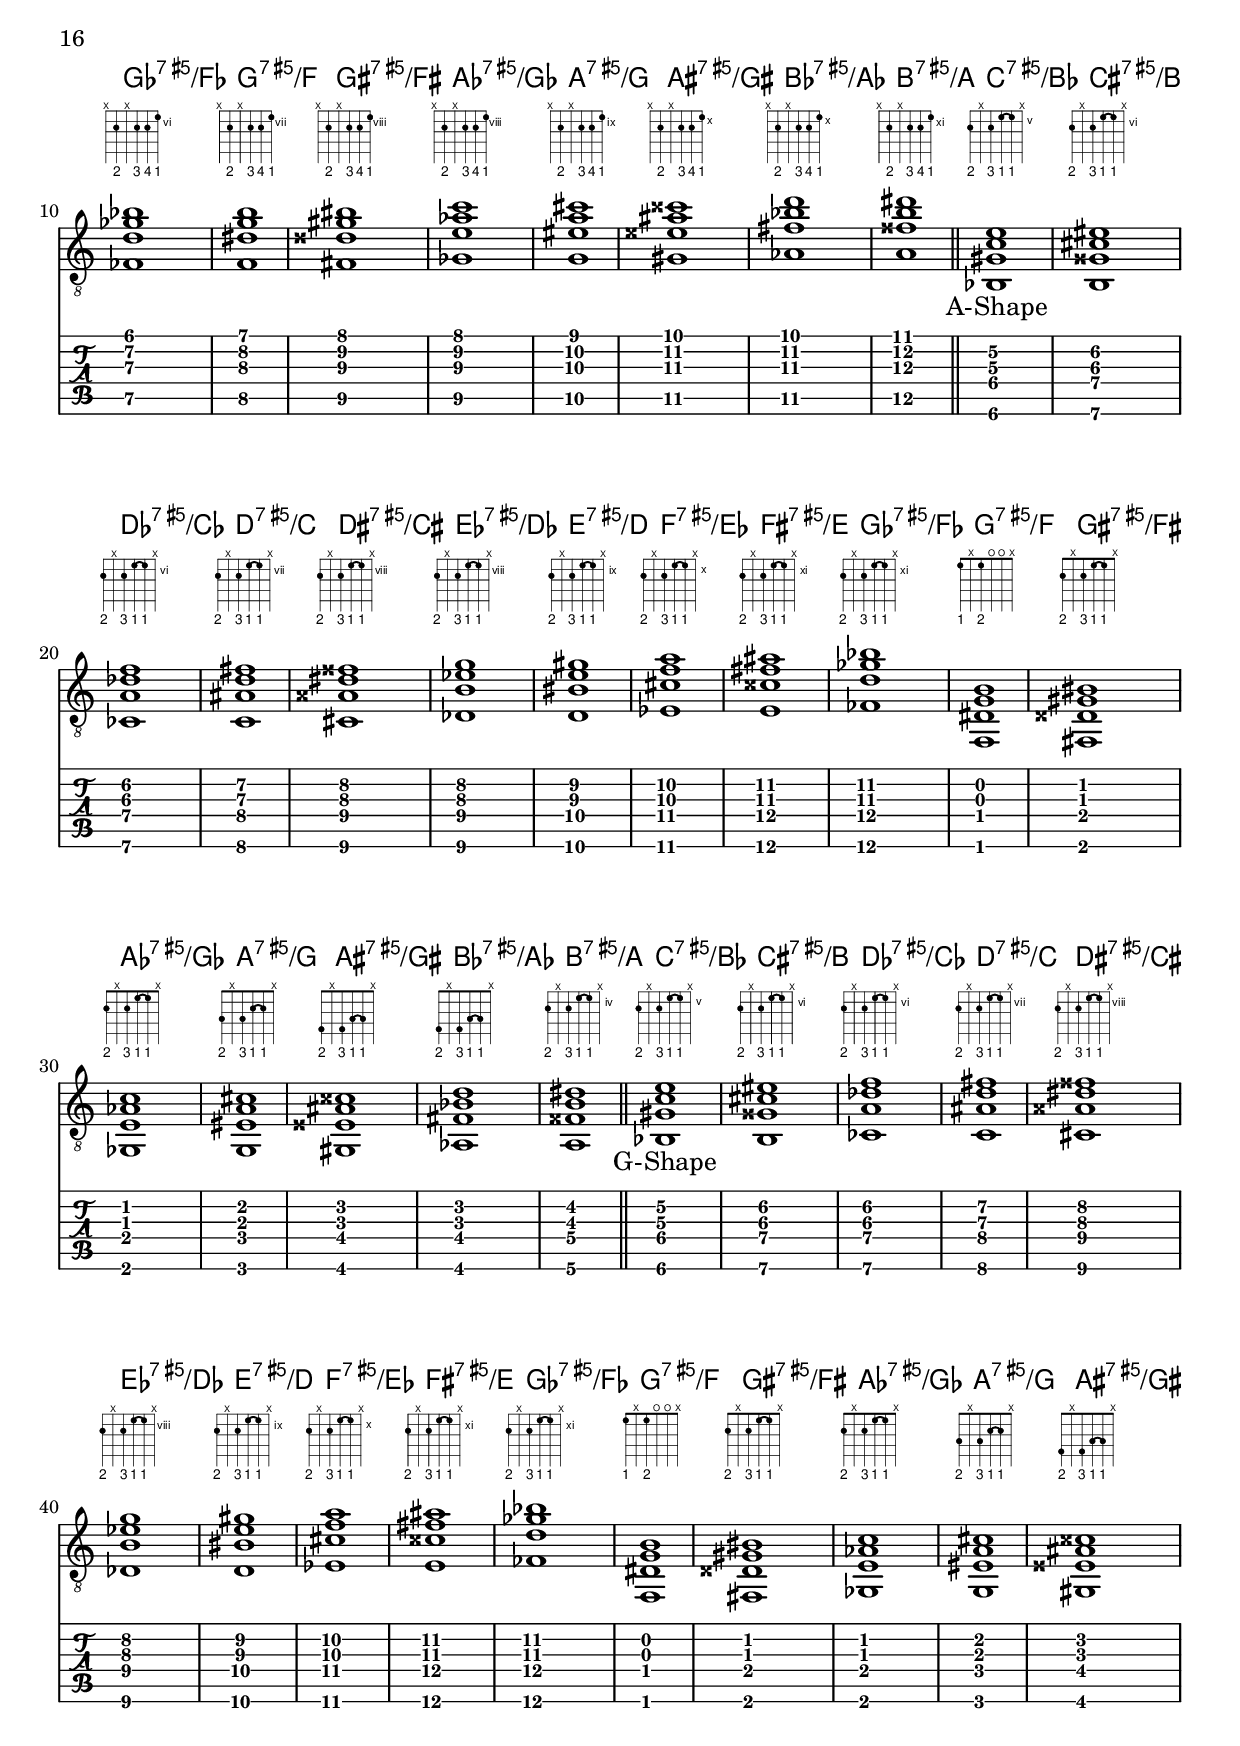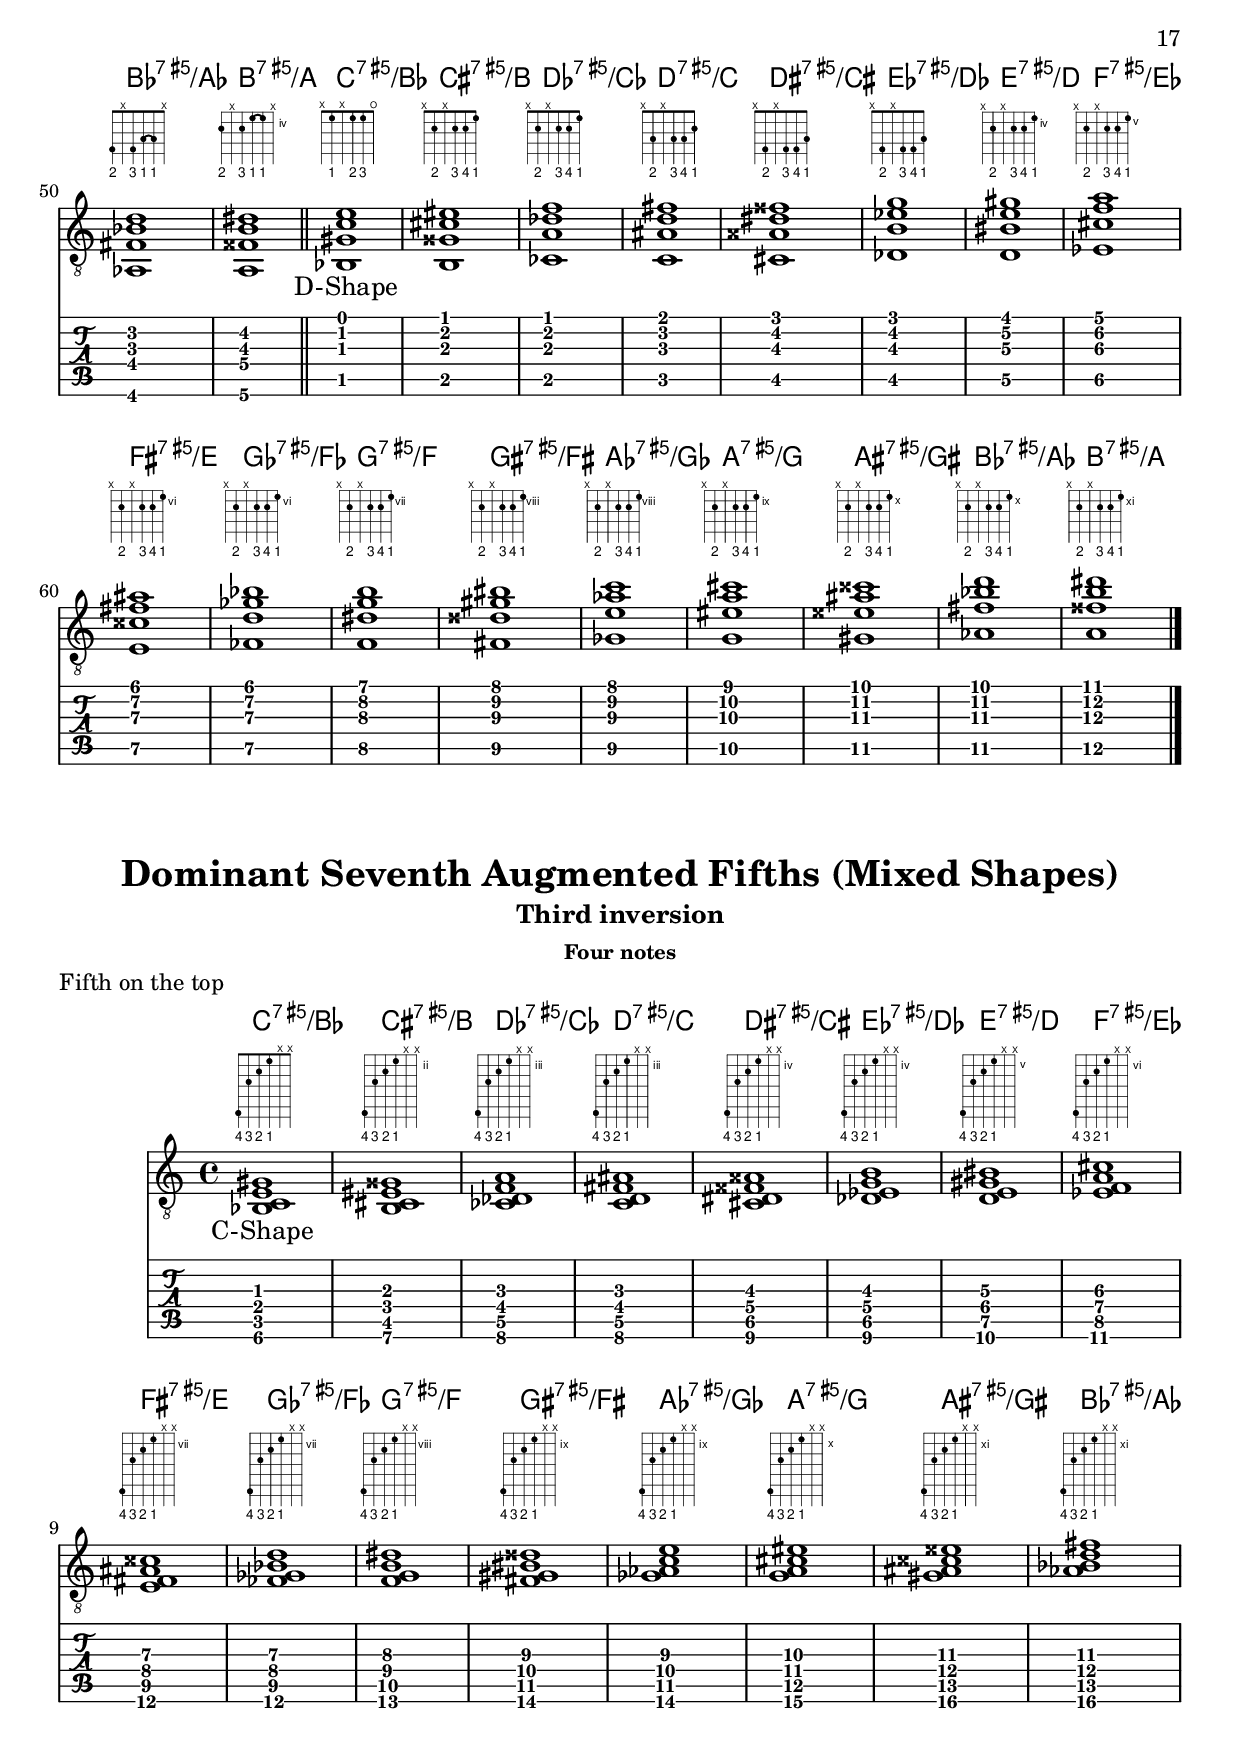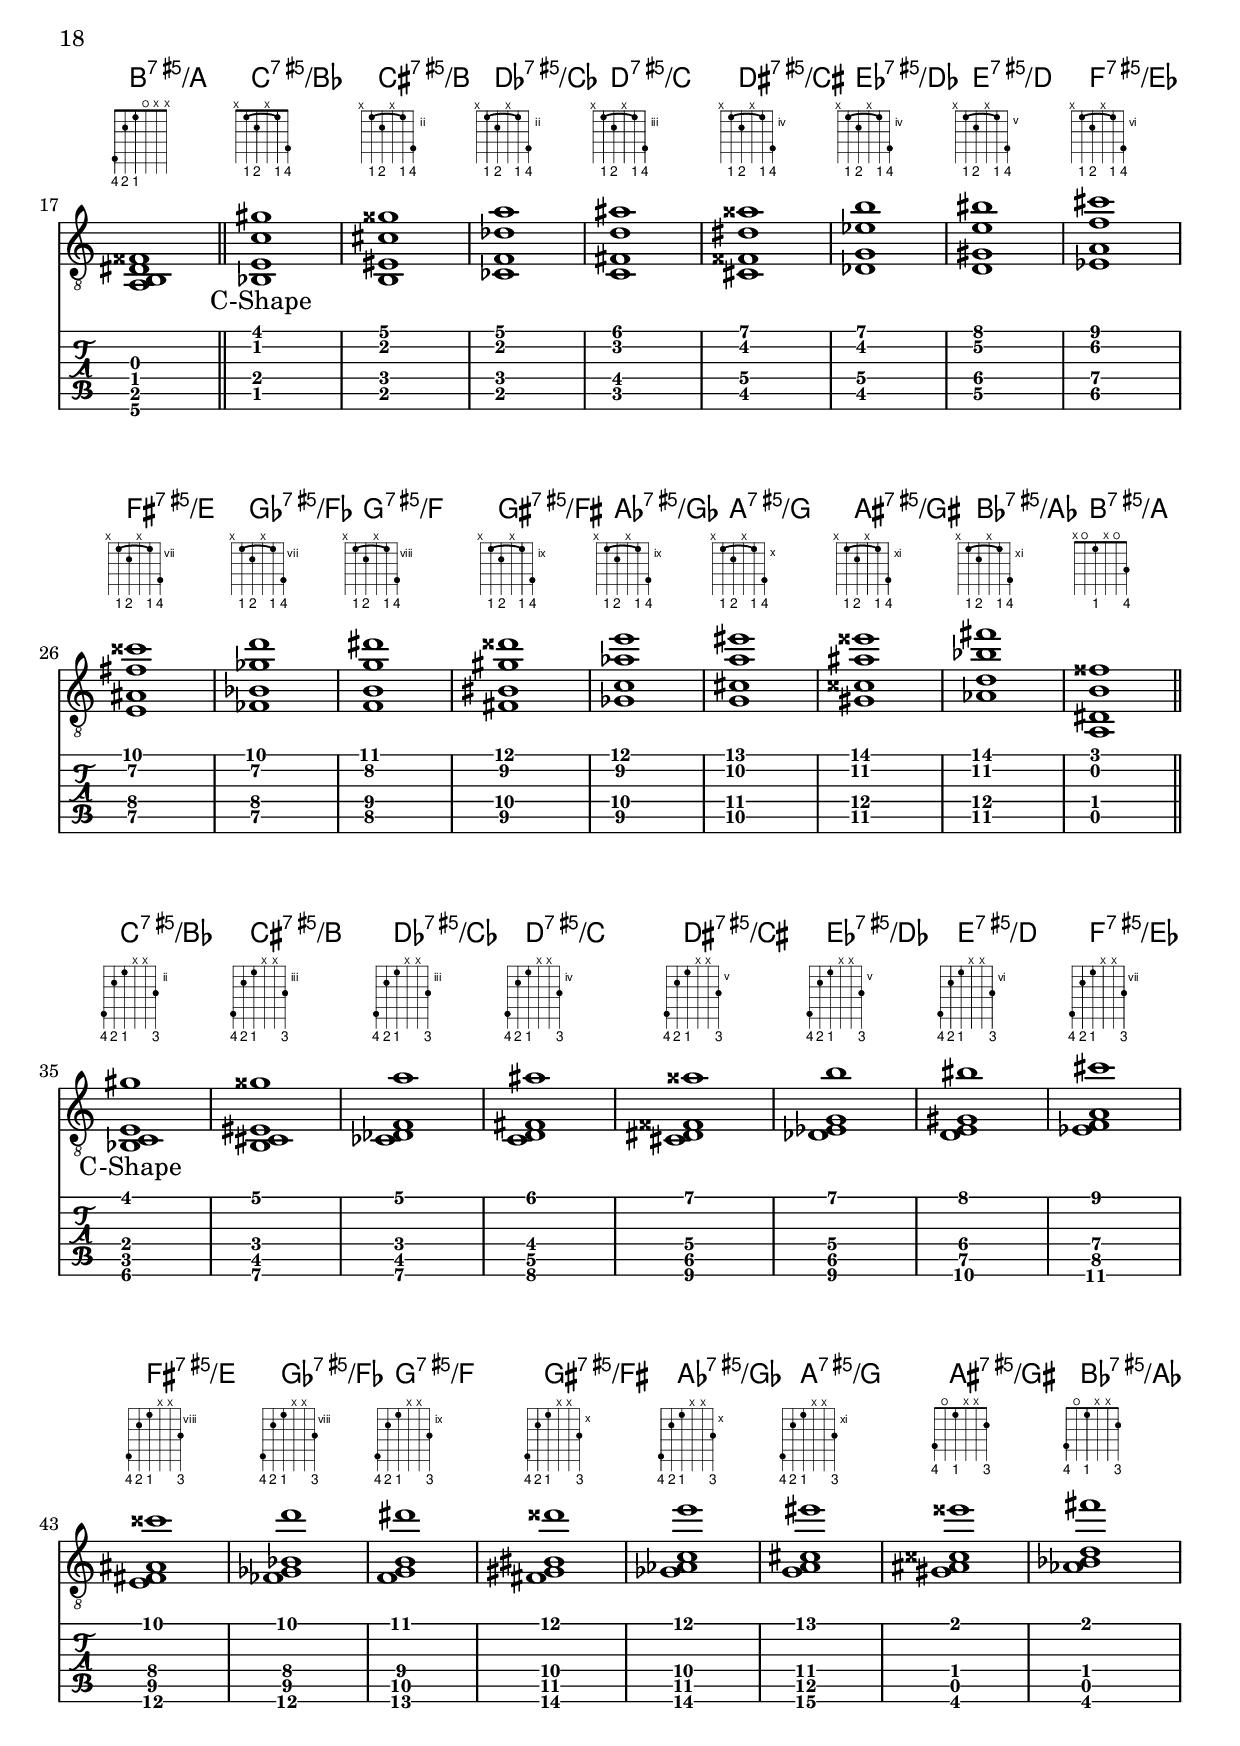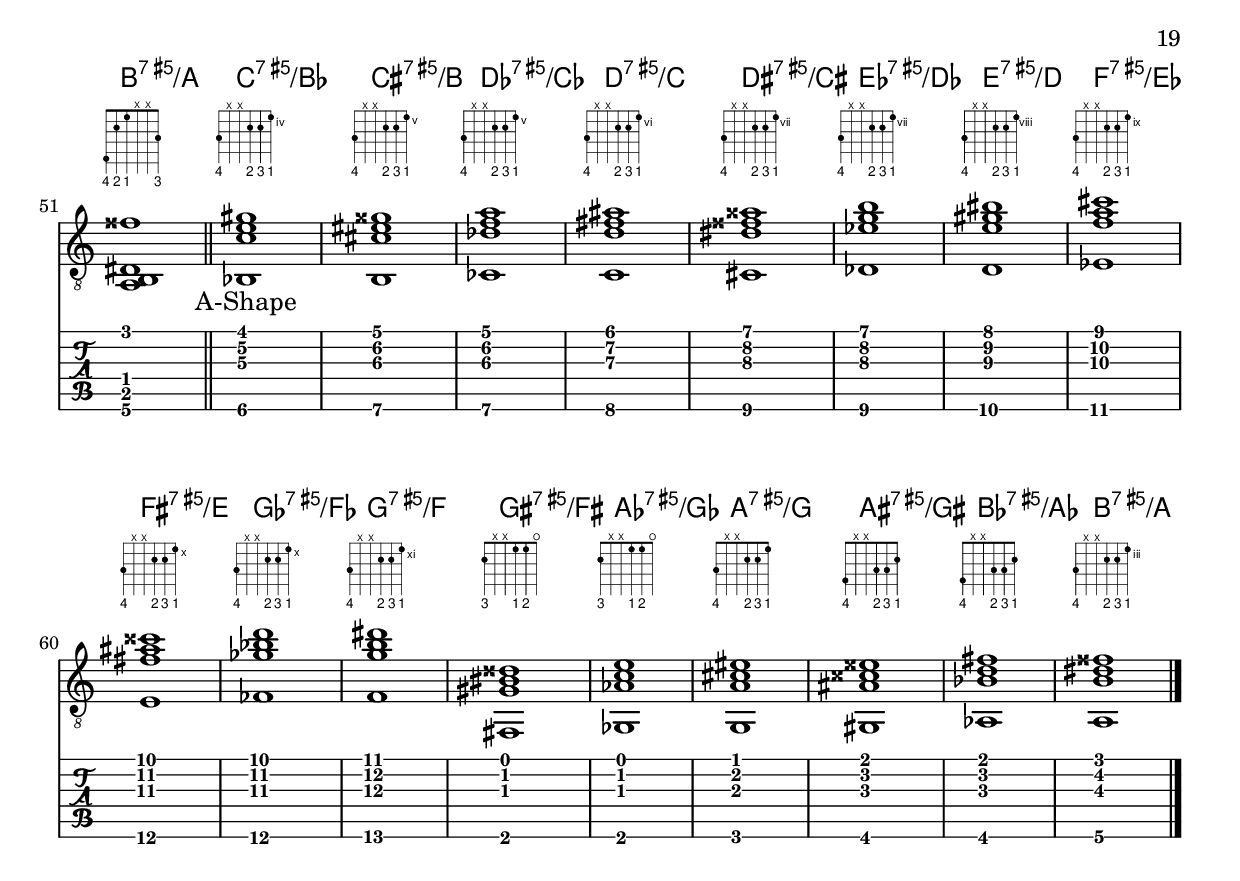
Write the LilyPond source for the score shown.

\version "2.19.15"
%\include "predefined-guitar-fretboards.ly"
\include "../c-shape.ly"
\include "../a-shape.ly"
\include "../g-shape.ly"
\include "../e-shape.ly"
\include "../d-shape.ly"
\include "../alt-shape.ly"

\layout {
   \context { %\Score
      %\override StringNumber.transparent = ##t
      \Voice
      \remove "New_fingering_engraver"
   }
}

\paper {
  print-all-headers = ##t
}

%%%%%%%%%%%%%%%%%%%%%%%%%%%%%%%%%%%%%%%%%%%%%%%%%
%%%%%%% DOMINANT SEVENTH AUGMENTED FIFTHS %%%%%%%
%%%%%%%%%%%%%%%%%%%%%%%%%%%%%%%%%%%%%%%%%%%%%%%%%
dominantSeventhAugmentedFifthsRootPositionFourNotesThirdOnTopChordSymbols = \chordmode {
% * tetrads
% ** dominant seventh augmented fifths
% *** root position
% **** four notes
% ***** third on the top
  %\aShape
  %\eShape
  %\dShape
  \repeat unfold 3 {
    c1:7.5+
    cis1:7.5+ 
    des1:7.5+
    d1:7.5+
    dis1:7.5+ 
    es1:7.5+
    e1:7.5+
    f1:7.5+
    fis1:7.5+ 
    ges1:7.5+
    g1:7.5+
    gis1:7.5+ 
    as1:7.5+
    a1:7.5+
    ais1:7.5+ 
    bes1:7.5+
    b1:7.5+
  }
}

dominantSeventhAugmentedFifthsRootPositionFourNotesThirdOnTopShapes = \lyricmode {
% * tetrads
% ** dominant seventh augmented fifths
% *** root position
% **** four notes
% ***** third on the top
  A-Shape \repeat unfold 16 { \skip1 }
  E-Shape \repeat unfold 16 { \skip1 }
  D-Shape \repeat unfold 16 { \skip1 }
}

dominantSeventhAugmentedFifthsRootPositionFourNotesThirdOnTop = \chordmode {
% * tetrads
% ** dominant seventh augmented fifths
% *** root position
% **** four notes
% ***** third on the top
  \aShape
  c,1:1.5+.7.10
  cis,1:1.5+.7.10
  des,1:1.5+.7.10
  d,1:1.5+.7.10
  dis,1:1.5+.7.10
  es,1:1.5+.7.10
  e,1:1.5+.7.10
  f,1:1.5+.7.10
  fis,1:1.5+.7.10
  ges,1:1.5+.7.10
  g,1:1.5+.7.10
  gis,1:1.5+.7.10
  as,1:1.5+.7.10
  a,,1:1.5+.7.10
  ais,,1:1.5+.7.10
  bes,,1:1.5+.7.10
  b,,1:1.5+.7.10
  \bar "||"
  \eShape
  c,1:1.5+.7.10
  cis,1:1.5+.7.10
  des,1:1.5+.7.10
  d,1:1.5+.7.10
  dis,1:1.5+.7.10
  es,1:1.5+.7.10
  e,,1:1.5+.7.10
  f,,1:1.5+.7.10
  fis,,1:1.5+.7.10
  ges,,1:1.5+.7.10
  g,,1:1.5+.7.10
  gis,,1:1.5+.7.10
  as,,1:1.5+.7.10
  a,,1:1.5+.7.10
  ais,,1:1.5+.7.10
  bes,,1:1.5+.7.10
  b,,1:1.5+.7.10
  \bar "||"
  \dShape
  c1:1.5+.7.10
  cis1:1.5+.7.10
  des1:1.5+.7.10
  d,1:1.5+.7.10
  dis,1:1.5+.7.10
  es,1:1.5+.7.10
  e,1:1.5+.7.10
  f,1:1.5+.7.10
  fis,1:1.5+.7.10
  ges,1:1.5+.7.10
  g,1:1.5+.7.10
  gis,1:1.5+.7.10
  as,1:1.5+.7.10
  a,1:1.5+.7.10
  ais,1:1.5+.7.10
  bes,1:1.5+.7.10
  b,1:1.5+.7.10
  \bar "|."
}

dominantSeventhAugmentedFifthsRootPositionFourNotesFifthOnTopChordSymbols = \chordmode {
% * tetrads
% ** dominant seventh augmented fifths
% *** root position
% **** four notes
% ***** 5th on the top
  %\cShape
  %\aShape
  %\eShape
  \repeat unfold 3 {
    c1:7.5+
    cis1:7.5+ 
    des1:7.5+
    d1:7.5+
    dis1:7.5+ 
    es1:7.5+
    e1:7.5+
    f1:7.5+
    fis1:7.5+ 
    ges1:7.5+
    g1:7.5+
    gis1:7.5+ 
    as1:7.5+
    a1:7.5+
    ais1:7.5+ 
    bes1:7.5+
    b1:7.5+
  }
}

dominantSeventhAugmentedFifthsRootPositionFourNotesFifthOnTopShapes = \lyricmode {
% * tetrads
% ** dominant seventh augmented fifths
% *** root position
% **** four notes
% ***** 5th on the top
  C-Shape \repeat unfold 16 { \skip1 }
  A-Shape \repeat unfold 16 { \skip1 }
  E-Shape \repeat unfold 16 { \skip1 }
}

dominantSeventhAugmentedFifthsRootPositionFourNotesFifthOnTop = \chordmode {
% * tetrads
% ** dominant seventh augmented fifths
% *** root position
% **** four notes
% ***** 5th on the top
  \cShape
  c,1:1.3.7.12+
  cis,1:1.3.7.12+
  des,1:1.3.7.12+
  d,1:1.3.7.12+
  dis,1:1.3.7.12+
  es,1:1.3.7.12+
  e,1:1.3.7.12+
  f,1:1.3.7.12+
  fis,1:1.3.7.12+
  ges,1:1.3.7.12+
  g,1:1.3.7.12+
  gis,1:1.3.7.12+
  as,1:1.3.7.12+
  a,1:1.3.7.12+
  ais,,1:1.3.7.12+
  bes,,1:1.3.7.12+
  b,,1:1.3.7.12+
  \bar "||"
  \aShape
  c,1:1.7.10.12+
  cis,1:1.7.10.12+
  des,1:1.7.10.12+
  d,1:1.7.10.12+
  dis,1:1.7.10.12+
  es,1:1.7.10.12+
  e,1:1.7.10.12+
  f,1:1.7.10.12+
  fis,1:1.7.10.12+
  ges,1:1.7.10.12+
  g,1:1.7.10.12+
  gis,1:1.7.10.12+
  as,1:1.7.10.12+
  a,,1:1.7.10.12+
  ais,,1:1.7.10.12+
  bes,,1:1.7.10.12+
  b,,1:1.7.10.12+
  \bar "||"
  \eShape
  c,1:1.7.10.12+
  cis,1:1.7.10.12+
  des,1:1.7.10.12+
  d,1:1.7.10.12+
  dis,1:1.7.10.12+
  es,1:1.7.10.12+
  e,1:1.7.10.12+
  f,1:1.7.10.12+
  fis,1:1.7.10.12+
  ges,1:1.7.10.12+
  g,1:1.7.10.12+
  gis,1:1.7.10.12+
  as,1:1.7.10.12+
  a,1:1.7.10.12+
  ais,,1:1.7.10.12+
  bes,,1:1.7.10.12+
  b,,1:1.7.10.12+
  \bar "|."
}

dominantSeventhAugmentedFifthsRootPositionFourNotesSeventhOnTopChordSymbols = \chordmode {
% * tetrads
% ** dominant seventh augmented fifths
% *** root position
% **** four notes
% ***** 7th on the top
  %\cShape
  %\gShape
  \repeat unfold 2 {
    c1:7.5+
    cis1:7.5+ 
    des1:7.5+
    d1:7.5+
    dis1:7.5+ 
    es1:7.5+
    e1:7.5+
    f1:7.5+
    fis1:7.5+ 
    ges1:7.5+
    g1:7.5+
    gis1:7.5+ 
    as1:7.5+
    a1:7.5+
    ais1:7.5+ 
    bes1:7.5+
    b1:7.5+
  }
}

dominantSeventhAugmentedFifthsRootPositionFourNotesSeventhOnTopShapes = \lyricmode {
% * tetrads
% ** dominant seventh augmented fifths
% *** root position
% **** four notes
% ***** 7th on the top
  C-Shape \repeat unfold 16 { \skip1 }
  G-Shape \repeat unfold 16 { \skip1 }
}

dominantSeventhAugmentedFifthsRootPositionFourNotesSeventhOnTop = \chordmode {
% * tetrads
% ** dominant seventh augmented fifths
% *** root position
% **** four notes
% ***** 7th on the top
  \cShape
  c1:1.3.5+.7
  cis,1:1.3.5+.7
  des,1:1.3.5+.7
  d,1:1.3.5+.7
  dis,1:1.3.5+.7
  es,1:1.3.5+.7
  e,1:1.3.5+.7
  f,1:1.3.5+.7
  fis,1:1.3.5+.7
  ges,1:1.3.5+.7
  g,1:1.3.5+.7
  gis,1:1.3.5+.7
  as,1:1.3.5+.7
  a,1:1.3.5+.7
  ais,1:1.3.5+.7
  bes,1:1.3.5+.7
  b,1:1.3.5+.7
  \bar "||"
  \gShape
  c,1:1.10.12+.14
  cis,1:1.10.12+.14
  des,1:1.10.12+.14
  d,1:1.10.12+.14
  dis,1:1.10.12+.14
  es,1:1.10.12+.14
  e,1:1.10.12+.14
  f,1:1.10.12+.14
  fis,,1:1.10.12+.14
  ges,,1:1.10.12+.14
  g,,1:1.10.12+.14
  gis,,1:1.10.12+.14
  as,,1:1.10.12+.14
  a,,1:1.10.12+.14
  ais,,1:1.10.12+.14
  bes,,1:1.10.12+.14
  b,,1:1.10.12+.14
  \bar "|."
}

dominantSeventhAugmentedFifthsRootPositionFiveNotesRootOnTopChordSymbols = \chordmode {
% * tetrads
% ** dominant seventh augmented fifths
% *** root position
% **** five notes
% ***** root on the top
  %\eShape
  c1:7.5+
  cis1:7.5+ 
  des1:7.5+
  d1:7.5+
  dis1:7.5+ 
  es1:7.5+
  e1:7.5+
  f1:7.5+
  fis1:7.5+ 
  ges1:7.5+
  g1:7.5+
  gis1:7.5+ 
  as1:7.5+
  a1:7.5+
  ais1:7.5+ 
  bes1:7.5+
  b1:7.5+
}

dominantSeventhAugmentedFifthsRootPositionFiveNotesRootOnTopShapes = \lyricmode {
% * tetrads
% ** dominant seventh augmented fifths
% *** root position
% **** five notes
% ***** root on the top
  E-Shape \repeat unfold 16 { \skip1 }
}

dominantSeventhAugmentedFifthsRootPositionFiveNotesRootOnTop = \chordmode {
% * tetrads
% ** dominant seventh augmented fifths
% *** root position
% **** five notes
% ***** root on the top
  \eShape
  c,1:1.7.10.12+.15
  cis,1:1.7.10.12+.15
  des,1:1.7.10.12+.15
  d,1:1.7.10.12+.15
  dis,1:1.7.10.12+.15
  es,1:1.7.10.12+.15
  e,,1:1.7.10.12+.15
  f,,1:1.7.10.12+.15
  fis,,1:1.7.10.12+.15
  ges,,1:1.7.10.12+.15
  g,,1:1.7.10.12+.15
  gis,,1:1.7.10.12+.15
  as,,1:1.7.10.12+.15
  a,,1:1.7.10.12+.15
  ais,,1:1.7.10.12+.15
  bes,,1:1.7.10.12+.15
  b,,1:1.7.10.12+.15
  \bar "|."
}

dominantSeventhAugmentedFifthsFirstInversionFourNotesRootOnTopChordSymbols = \chordmode {
% * tetrads
% ** dominant seventh augmented fifths
% *** first inversion
% **** four notes
% ***** root on the top
  %\cShape
  %\eShape
  \repeat unfold 2 {
    c1:7.5+/e
    cis1:7.5+/eis
    des1:7.5+/f
    d1:7.5+/fis
    dis1:7.5+/fisis
    es1:7.5+/g
    e1:7.5+/gis
    f1:7.5+/a
    fis1:7.5+/ais
    ges1:7.5+/bes
    g1:7.5+/b
    gis1:7.5+/bis
    as1:7.5+/c
    a1:7.5+/cis
    ais1:7.5+/cisis
    bes1:7.5+/d
    b1:7.5+/dis
  }
}

dominantSeventhAugmentedFifthsFirstInversionFourNotesRootOnTopShapes = \lyricmode {
% * tetrads
% ** dominant seventh augmented fifths
% *** first inversion
% **** four notes
% ***** root on the top
  C-Shape \repeat unfold 16 { \skip1 }
  E-Shape \repeat unfold 16 { \skip1 }
}

dominantSeventhAugmentedFifthsFirstInversionFourNotesRootOnTop = \chordmode {
% * tetrads
% ** dominant seventh augmented fifths
% *** first inversion
% **** four notes
% ***** root on the top
  \cShape
  c,1:3.5+.7.8^1
  cis,1:3.5+.7.8^1
  des,1:3.5+.7.8^1
  d,1:3.5+.7.8^1
  dis,1:3.5+.7.8^1
  es,1:3.5+.7.8^1
  e,1:3.5+.7.8^1
  f,1:3.5+.7.8^1
  fis,1:3.5+.7.8^1
  ges,1:3.5+.7.8^1
  g,1:3.5+.7.8^1
  gis,1:3.5+.7.8^1
  as,1:3.5+.7.8^1
  a,1:3.5+.7.8^1
  ais,1:3.5+.7.8^1
  bes,1:3.5+.7.8^1
  b,,1:3.5+.7.8^1
  \bar "||"
  \eShape
  c,1:3.12+.14.15^1
  cis,1:3.12+.14.15^1
  des,1:3.12+.14.15^1
  d,1:3.12+.14.15^1
  dis,1:3.12+.14.15^1
  es,1:3.12+.14.15^1
  e,,1:3.12+.14.15^1
  f,,1:3.12+.14.15^1
  fis,,1:3.12+.14.15^1
  ges,,1:3.12+.14.15^1
  g,,1:3.12+.14.15^1
  gis,,1:3.12+.14.15^1
  as,,1:3.12+.14.15^1
  a,,1:3.12+.14.15^1
  ais,,1:3.12+.14.15^1
  bes,,1:3.12+.14.15^1
  b,,1:3.12+.14.15^1
  \bar "|."
}

dominantSeventhAugmentedFifthsFirstInversionFourNotesFifthOnTopChordSymbols = \chordmode {
% * tetrads
% ** dominant seventh augmented fifths
% *** first inversion
% **** four notes
% ***** fifth on the top
  %\cShape
  %\cShape
  %\aShape
  %\gShape
  %\dShape
  \repeat unfold 5 {
    c1:7.5+/e
    cis1:7.5+/eis
    des1:7.5+/f
    d1:7.5+/fis
    dis1:7.5+/fisis
    es1:7.5+/g
    e1:7.5+/gis
    f1:7.5+/a
    fis1:7.5+/ais
    ges1:7.5+/bes
    g1:7.5+/b
    gis1:7.5+/bis
    as1:7.5+/c
    a1:7.5+/cis
    ais1:7.5+/cisis
    bes1:7.5+/d
    b1:7.5+/dis
  }
}

dominantSeventhAugmentedFifthsFirstInversionFourNotesFifthOnTopShapes = \lyricmode {
% * tetrads
% ** dominant seventh augmented fifths
% *** first inversion
% **** four notes
% ***** fifth on the top
  \repeat unfold 2 {
    C-Shape \repeat unfold 16 { \skip1 }
  }
  A-Shape \repeat unfold 16 { \skip1 }
  G-Shape \repeat unfold 16 { \skip1 }
  D-Shape \repeat unfold 16 { \skip1 }
}

dominantSeventhAugmentedFifthsFirstInversionFourNotesFifthOnTop = \chordmode {
% * tetrads
% ** dominant seventh augmented fifths
% *** first inversion
% **** four notes
% ***** fifth on the top
  \cShape
  % c,,1:3.8.14.19+^1
  % cis,,1:3.8.14.19+^1
  % des,,1:3.8.14.19+^1
  % d,,1:3.8.14.19+^1
  % dis,,1:3.8.14.19+^1
  % es,,1:3.8.14.19+^1
  % e,,1:3.8.14.19+^1
  % f,,1:3.8.14.19+^1
  % fis,,1:3.8.14.19+^1
  % ges,,1:3.8.14.19+^1
  % g,,1:3.8.14.19+^1
  % gis,,1:3.8.14.19+^1
  % as,,1:3.8.14.19+^1
  % a,,1:3.8.14.19+^1
  % ais,,1:3.8.14.19+^1
  % bes,,1:3.8.14.19+^1
  % b,,1:3.8.14.19+^1
% due to a lilypond bug (lp issue 4433: false interpretation of 14 in chord mode) chord mode cannot be used here! All chords need to be defined in note mode.
  <e, c bes gis'>
  \transpose c cis { <e, c bes gis'> }
  \transpose c des { <e, c bes gis'> }
  \transpose c d { <e, c bes gis'> }
  \transpose c dis { <e, c bes gis'> }
  \transpose c es { <e, c bes gis'> }
  \transpose c e { <e, c bes gis'> }
  \transpose c f { <e, c bes gis'> }
  \transpose c fis { <e, c bes gis'> }
  \transpose c ges { <e, c bes gis'> }
  \transpose c g { <e, c bes gis'> }
  \transpose c gis { <e, c bes gis'> }
  \transpose c as { <e, c bes gis'> }
  \transpose c a { <e, c bes gis'> }
  \transpose c ais { <e, c bes gis'> }
  \transpose c bes { <e, c bes gis'> }
  \transpose c b { <e, c bes gis'> }
  \bar "||"
  \cShape
  c,1:3.7.8.12+^1
  cis,1:3.7.8.12+^1
  des,1:3.7.8.12+^1
  d,1:3.7.8.12+^1
  dis,1:3.7.8.12+^1
  es,1:3.7.8.12+^1
  e,1:3.7.8.12+^1
  f,1:3.7.8.12+^1
  fis,1:3.7.8.12+^1
  ges,1:3.7.8.12+^1
  g,1:3.7.8.12+^1
  gis,1:3.7.8.12+^1
  as,1:3.7.8.12+^1
  a,1:3.7.8.12+^1
  ais,1:3.7.8.12+^1
  bes,1:3.7.8.12+^1
  b,1:3.7.8.12+^1
  \bar "||"
  \aShape
  c,1:3.7.8.12+^1
  cis,1:3.7.8.12+^1
  des,1:3.7.8.12+^1
  d,1:3.7.8.12+^1
  dis,1:3.7.8.12+^1
  es,1:3.7.8.12+^1
  e,1:3.7.8.12+^1
  f,1:3.7.8.12+^1
  fis,1:3.7.8.12+^1
  ges,1:3.7.8.12+^1
  g,,1:3.7.8.12+^1
  gis,,1:3.7.8.12+^1
  as,,1:3.7.8.12+^1
  a,,1:3.7.8.12+^1
  ais,,1:3.7.8.12+^1
  bes,,1:3.7.8.12+^1
  b,,1:3.7.8.12+^1
  \bar "||"
  \gShape
  c,1:3.7.8.12+^1
  cis,1:3.7.8.12+^1
  des,1:3.7.8.12+^1
  d,1:3.7.8.12+^1
  dis,1:3.7.8.12+^1
  es,1:3.7.8.12+^1
  e,1:3.7.8.12+^1
  f,1:3.7.8.12+^1
  fis,1:3.7.8.12+^1
  ges,1:3.7.8.12+^1
  g,,1:3.7.8.12+^1
  gis,,1:3.7.8.12+^1
  as,,1:3.7.8.12+^1
  a,,1:3.7.8.12+^1
  ais,,1:3.7.8.12+^1
  bes,,1:3.7.8.12+^1
  b,,1:3.7.8.12+^1
  \bar "||"
  \dShape
  c,1:3.7.8.12+^1
  cis,1:3.7.8.12+^1
  des,1:3.7.8.12+^1
  d,,1:3.7.8.12+^1
  dis,,1:3.7.8.12+^1
  es,,1:3.7.8.12+^1
  e,,1:3.7.8.12+^1
  f,,1:3.7.8.12+^1
  fis,,1:3.7.8.12+^1
  ges,,1:3.7.8.12+^1
  g,,1:3.7.8.12+^1
  gis,,1:3.7.8.12+^1
  as,,1:3.7.8.12+^1
  a,,1:3.7.8.12+^1
  ais,,1:3.7.8.12+^1
  bes,,1:3.7.8.12+^1
  b,,1:3.7.8.12+^1
  \bar "|."
}

dominantSeventhAugmentedFifthsFirstInversionFourNotesSeventhOnTopChordSymbols = \chordmode {
% * tetrads
% ** dominant seventh augmented fifths
% *** first inversion
% **** four notes
% ***** seventh on the top
  %\gShape
  %\dShape
  \repeat unfold 2 {
    c1:7.5+/e
    cis1:7.5+/eis
    des1:7.5+/f
    d1:7.5+/fis
    dis1:7.5+/fisis
    es1:7.5+/g
    e1:7.5+/gis
    f1:7.5+/a
    fis1:7.5+/ais
    ges1:7.5+/bes
    g1:7.5+/b
    gis1:7.5+/bis
    as1:7.5+/c
    a1:7.5+/cis
    ais1:7.5+/cisis
    bes1:7.5+/d
    b1:7.5+/dis
  }
}

dominantSeventhAugmentedFifthsFirstInversionFourNotesSeventhOnTopShapes = \lyricmode {
% * tetrads
% ** dominant seventh augmented fifths
% *** first inversion
% **** four notes
% ***** seventh on the top
  G-Shape \repeat unfold 16 { \skip1 }
  D-Shape \repeat unfold 16 { \skip1 }
}

dominantSeventhAugmentedFifthsFirstInversionFourNotesSeventhOnTop = \chordmode {
% * tetrads
% ** dominant seventh augmented fifths
% *** first inversion
% **** four notes
% ***** seventh on the top
  \gShape
  c,1:3.8.12+.14^1
  cis,1:3.8.12+.14^1
  des,1:3.8.12+.14^1
  d,1:3.8.12+.14^1
  dis,1:3.8.12+.14^1
  es,1:3.8.12+.14^1
  e,1:3.8.12+.14^1
  f,1:3.8.12+.14^1
  fis,1:3.8.12+.14^1
  ges,1:3.8.12+.14^1
  g,,1:3.8.12+.14^1
  gis,,1:3.8.12+.14^1
  as,,1:3.8.12+.14^1
  a,,1:3.8.12+.14^1
  ais,,1:3.8.12+.14^1
  bes,,1:3.8.12+.14^1
  b,,1:3.8.12+.14^1
  \bar "||"
  \dShape
  c,1:3.8.12+.14^1
  cis,1:3.8.12+.14^1
  des,1:3.8.12+.14^1
  d,,1:3.8.12+.14^1
  dis,,1:3.8.12+.14^1
  es,,1:3.8.12+.14^1
  e,,1:3.8.12+.14^1
  f,,1:3.8.12+.14^1
  fis,,1:3.8.12+.14^1
  ges,,1:3.8.12+.14^1
  g,,1:3.8.12+.14^1
  gis,,1:3.8.12+.14^1
  as,,1:3.8.12+.14^1
  a,,1:3.8.12+.14^1
  ais,,1:3.8.12+.14^1
  bes,,1:3.8.12+.14^1
  b,,1:3.8.12+.14^1
  \bar "|."
}


dominantSeventhAugmentedFifthsSecondInversionFourNotesRootOnTopChordSymbols = \chordmode {
% * tetrads
% ** dominant seventh augmented fifths
% *** second inversion
% **** four notes
% ***** root on the top
  %\cShape
  %\cShape
  %\eShape
  \repeat unfold 3 {
    c1:7.5+/gis
    cis1:7.5+/gisis
    des1:7.5+/a
    d1:7.5+/ais
    dis1:7.5+/aisis
    es1:7.5+/b
    e1:7.5+/bis
    f1:7.5+/cis
    fis1:7.5+/cisis
    ges1:7.5+/d
    g1:7.5+/dis
    gis1:7.5+/disis
    as1:7.5+/e
    a1:7.5+/eis
    ais1:7.5+/eisis
    bes1:7.5+/fis
    b1:7.5+/fisis
  }
}

dominantSeventhAugmentedFifthsSecondInversionFourNotesRootOnTopShapes = \lyricmode {
% * tetrads
% ** dominant seventh augmented fifths
% *** second inversion
% **** four notes
% ***** root on the top
  \repeat unfold 2 {
    C-Shape \repeat unfold 16 { \skip1 }
  }
  E-Shape \repeat unfold 16 { \skip1 }
}

dominantSeventhAugmentedFifthsSecondInversionFourNotesRootOnTop = \chordmode {
% * tetrads
% ** dominant seventh augmented fifths
% *** second inversion
% **** four notes
% ***** root on the top
  \cShape
  c,,1:5+.7.10.15^1.3
  cis,,1:5+.7.10.15^1.3
  des,,1:5+.7.10.15^1.3
  d,,1:5+.7.10.15^1.3
  dis,,1:5+.7.10.15^1.3
  es,,1:5+.7.10.15^1.3
  e,,1:5+.7.10.15^1.3
  f,,1:5+.7.10.15^1.3
  fis,,1:5+.7.10.15^1.3
  ges,,1:5+.7.10.15^1.3
  g,,1:5+.7.10.15^1.3
  gis,,1:5+.7.10.15^1.3
  as,,1:5+.7.10.15^1.3
  a,,1:5+.7.10.15^1.3
  ais,,1:5+.7.10.15^1.3
  bes,,1:5+.7.10.15^1.3
  b,,,1:5+.7.10.15^1.3
  \bar "||"
  \cShape
  % c,,1:5+.10.14.15^1.3
  % cis,,1:5+.10.14.15^1.3
  % des,,1:5+.10.14.15^1.3
  % d,,1:5+.10.14.15^1.3
  % dis,,1:5+.10.14.15^1.3
  % es,,1:5+.10.14.15^1.3
  % e,,1:5+.10.14.15^1.3
  % f,,1:5+.10.14.15^1.3
  % fis,,1:5+.10.14.15^1.3
  % ges,,1:5+.10.14.15^1.3
  % g,,1:5+.10.14.15^1.3
  % gis,,1:5+.10.14.15^1.3
  % as,,1:5+.10.14.15^1.3
  % a,,1:5+.10.14.15^1.3
  % ais,,1:5+.10.14.15^1.3
  % bes,,1:5+.10.14.15^1.3
  % b,,,1:5+.10.14.15^1.3
% due to a lilypond bug (lp issue 4433: false interpretation of 14 in chord mode) chord mode cannot be used here! All chords need to be defined in note mode.
  <gis, e bes c'>
  \transpose c cis { <gis, e bes c'> }
  \transpose c des { <gis, e bes c'> }
  \transpose c d { <gis, e bes c'> }
  \transpose c dis { <gis, e bes c'> }
  \transpose c es { <gis, e bes c'> }
  \transpose c e { <gis, e bes c'> }
  \transpose c f { <gis, e bes c'> }
  \transpose c fis { <gis, e bes c'> }
  \transpose c ges { <gis, e bes c'> }
  \transpose c g { <gis, e bes c'> }
  \transpose c gis { <gis, e bes c'> }
  \transpose c as { <gis, e bes c'> }
  \transpose c a { <gis, e bes c'> }
  \transpose c ais { <gis, e bes c'> }
  \transpose c bes { <gis, e bes c'> }
  \transpose c b, { <gis, e bes c'> }
  \bar "||"
  \eShape
  c,1:5+.10.14.15^1.3
  cis,1:5+.10.14.15^1.3
  des,1:5+.10.14.15^1.3
  d,1:5+.10.14.15^1.3
  dis,1:5+.10.14.15^1.3
  es,1:5+.10.14.15^1.3
  e,,1:5+.10.14.15^1.3
  f,,1:5+.10.14.15^1.3
  fis,,1:5+.10.14.15^1.3
  ges,,1:5+.10.14.15^1.3
  g,,1:5+.10.14.15^1.3
  gis,,1:5+.10.14.15^1.3
  as,,1:5+.10.14.15^1.3
  a,,1:5+.10.14.15^1.3
  ais,,1:5+.10.14.15^1.3
  bes,,1:5+.10.14.15^1.3
  b,,1:5+.10.14.15^1.3
  \bar "|."
}

dominantSeventhAugmentedFifthsSecondInversionFourNotesThirdOnTopChordSymbols = \chordmode {
% * tetrads
% ** dominant seventh augmented fifths
% *** second inversion
% **** four notes
% ***** 3rd on the top
  %\cShape
  \repeat unfold 2 {
    c1:7.5+/gis
    cis1:7.5+/gisis
    des1:7.5+/a
    d1:7.5+/ais
    dis1:7.5+/aisis
    es1:7.5+/b
    e1:7.5+/bis
    f1:7.5+/cis
    fis1:7.5+/cisis
    ges1:7.5+/d
    g1:7.5+/dis
    gis1:7.5+/disis
    as1:7.5+/e
    a1:7.5+/eis
    ais1:7.5+/eisis
    bes1:7.5+/fis
    b1:7.5+/fisis
  }
}

dominantSeventhAugmentedFifthsSecondInversionFourNotesThirdOnTopShapes = \lyricmode {
% * tetrads
% ** dominant seventh augmented fifths
% *** second inversion
% **** four notes
% ***** 3rd on the top
  \repeat unfold 2 {
    C-Shape \repeat unfold 16 { \skip1 }
  }
}

dominantSeventhAugmentedFifthsSecondInversionFourNotesThirdOnTop = \chordmode {
% * tetrads
% ** dominant seventh augmented fifths
% *** second inversion
% **** four notes
% ***** 3rd on the top
  \cShape
  c,1:5+.7.8.10^1.3
  cis,1:5+.7.8.10^1.3
  des,1:5+.7.8.10^1.3
  d,1:5+.7.8.10^1.3
  dis,1:5+.7.8.10^1.3
  es,1:5+.7.8.10^1.3
  e,1:5+.7.8.10^1.3
  f,1:5+.7.8.10^1.3
  fis,1:5+.7.8.10^1.3
  ges,1:5+.7.8.10^1.3
  g,1:5+.7.8.10^1.3
  gis,1:5+.7.8.10^1.3
  as,1:5+.7.8.10^1.3
  a,1:5+.7.8.10^1.3
  ais,1:5+.7.8.10^1.3
  bes,1:5+.7.8.10^1.3
  b,1:5+.7.8.10^1.3
  \bar "||"
  \cShape
  c,,1:5+.14.15.17^1.3
  cis,,1:5+.14.15.17^1.3
  des,,1:5+.14.15.17^1.3
  d,,1:5+.14.15.17^1.3
  dis,,1:5+.14.15.17^1.3
  es,,1:5+.14.15.17^1.3
  e,,1:5+.14.15.17^1.3
  f,,1:5+.14.15.17^1.3
  fis,,1:5+.14.15.17^1.3
  ges,,1:5+.14.15.17^1.3
  g,,1:5+.14.15.17^1.3
  gis,,1:5+.14.15.17^1.3
  as,,1:5+.14.15.17^1.3
  a,,1:5+.14.15.17^1.3
  ais,,1:5+.14.15.17^1.3
  bes,,1:5+.14.15.17^1.3
  b,,1:5+.14.15.17^1.3
  \bar "|."
}

dominantSeventhAugmentedFifthsSecondInversionFourNotesSeventhOnTopChordSymbols = \chordmode {
% * tetrads
% ** dominant seventh augmented fifths
% *** second inversion
% **** four notes
% ***** 7th on the top
  %\cShape
  %\aShape
  %\gShape
  %\eShape
  \repeat unfold 4 {
    c1:7.5+/gis
    cis1:7.5+/gisis
    des1:7.5+/a
    d1:7.5+/ais
    dis1:7.5+/aisis
    es1:7.5+/b
    e1:7.5+/bis
    f1:7.5+/cis
    fis1:7.5+/cisis
    ges1:7.5+/d
    g1:7.5+/dis
    gis1:7.5+/disis
    as1:7.5+/e
    a1:7.5+/eis
    ais1:7.5+/eisis
    bes1:7.5+/fis
    b1:7.5+/fisis
  }
}

dominantSeventhAugmentedFifthsSecondInversionFourNotesSeventhOnTopShapes = \lyricmode {
% * tetrads
% ** dominant seventh augmented fifths
% *** second inversion
% **** four notes
% ***** 7th on the top
  C-Shape \repeat unfold 16 { \skip1 }
  A-Shape \repeat unfold 16 { \skip1 }
  G-Shape \repeat unfold 16 { \skip1 }
  E-Shape \repeat unfold 16 { \skip1 }
}

dominantSeventhAugmentedFifthsSecondInversionFourNotesSeventhOnTop = \chordmode {
% * tetrads
% ** dominant seventh augmented fifths
% *** second inversion
% **** four notes
% ***** 7th on the top
  \cShape
  % c,,1:5+.8.10.14^1.3
  % cis,,1:5+.8.10.14^1.3
  % des,,1:5+.8.10.14^1.3
  % d,,1:5+.8.10.14^1.3
  % dis,,1:5+.8.10.14^1.3
  % es,,1:5+.8.10.14^1.3
  % e,,1:5+.8.10.14^1.3
  % f,,1:5+.8.10.14^1.3
  % fis,,1:5+.8.10.14^1.3
  % ges,,1:5+.8.10.14^1.3
  % g,,1:5+.8.10.14^1.3
  % gis,,1:5+.8.10.14^1.3
  % as,,1:5+.8.10.14^1.3
  % a,,1:5+.8.10.14^1.3
  % ais,,,1:5+.8.10.14^1.3
  % bes,,,1:5+.8.10.14^1.3
  % b,,,1:5+.8.10.14^1.3
% due to a lilypond bug (lp issue 4433: false interpretation of 14 in chord mode) chord mode cannot be used here! All chords need to be defined in note mode.
  <gis, c e bes>
  \transpose c cis { <gis, c e bes> }
  \transpose c des { <gis, c e bes> }
  \transpose c d { <gis, c e bes> }
  \transpose c dis { <gis, c e bes> }
  \transpose c es { <gis, c e bes> }
  \transpose c e { <gis, c e bes> }
  \transpose c f { <gis, c e bes> }
  \transpose c fis { <gis, c e bes> }
  \transpose c ges { <gis, c e bes> }
  \transpose c g { <gis, c e bes> }
  \transpose c gis { <gis, c e bes> }
  \transpose c as { <gis, c e bes> }
  \transpose c a { <gis, c e bes> }
  \transpose c ais, { <gis, c e bes> }
  \transpose c bes, { <gis, c e bes> }
  \transpose c b, { <gis, c e bes> }
  \bar "||"
  \aShape
  c,1:5+.8.10.14^1.3
  cis,1:5+.8.10.14^1.3
  des,1:5+.8.10.14^1.3
  d,1:5+.8.10.14^1.3
  dis,1:5+.8.10.14^1.3
  es,1:5+.8.10.14^1.3
  e,1:5+.8.10.14^1.3
  f,1:5+.8.10.14^1.3
  fis,1:5+.8.10.14^1.3
  ges,1:5+.8.10.14^1.3
  g,,1:5+.8.10.14^1.3
  gis,,1:5+.8.10.14^1.3
  as,,1:5+.8.10.14^1.3
  a,,1:5+.8.10.14^1.3
  ais,,1:5+.8.10.14^1.3
  bes,,1:5+.8.10.14^1.3
  b,,1:5+.8.10.14^1.3
  \bar "||"
  \gShape
  c,1:5+.8.10.14^1.3
  cis,1:5+.8.10.14^1.3
  des,1:5+.8.10.14^1.3
  d,1:5+.8.10.14^1.3
  dis,1:5+.8.10.14^1.3
  es,1:5+.8.10.14^1.3
  e,1:5+.8.10.14^1.3
  f,1:5+.8.10.14^1.3
  fis,1:5+.8.10.14^1.3
  ges,1:5+.8.10.14^1.3
  g,,1:5+.8.10.14^1.3
  gis,,1:5+.8.10.14^1.3
  as,,1:5+.8.10.14^1.3
  a,,1:5+.8.10.14^1.3
  ais,,1:5+.8.10.14^1.3
  bes,,1:5+.8.10.14^1.3
  b,,1:5+.8.10.14^1.3
  \bar "||"
  \eShape
  c,1:5+.8.10.14^1.3
  cis,1:5+.8.10.14^1.3
  des,1:5+.8.10.14^1.3
  d,1:5+.8.10.14^1.3
  dis,,1:5+.8.10.14^1.3
  es,,1:5+.8.10.14^1.3
  e,,1:5+.8.10.14^1.3
  f,,1:5+.8.10.14^1.3
  fis,,1:5+.8.10.14^1.3
  ges,,1:5+.8.10.14^1.3
  g,,1:5+.8.10.14^1.3
  gis,,1:5+.8.10.14^1.3
  as,,1:5+.8.10.14^1.3
  a,,1:5+.8.10.14^1.3
  ais,,1:5+.8.10.14^1.3
  bes,,1:5+.8.10.14^1.3
  b,,1:5+.8.10.14^1.3
  \bar "|."
}


dominantSeventhAugmentedFifthsThirdInversionFourNotesRootOnTopChordSymbols = \chordmode {
% * tetrads
% ** dominant seventh augmented fifths
% *** third inversion
% **** four notes
% ***** root on the top
  %\cShape
  %\gShape
  %\eShape
  \repeat unfold 3 {
    c1:7.5+/bes
    cis1:7.5+/b
    des1:7.5+/ces
    d1:7.5+/c
    dis1:7.5+/cis
    es1:7.5+/des
    e1:7.5+/d
    f1:7.5+/es
    fis1:7.5+/e
    ges1:7.5+/fes
    g1:7.5+/f
    gis1:7.5+/fis
    as1:7.5+/ges
    a1:7.5+/g
    ais1:7.5+/gis
    bes1:7.5+/as
    b1:7.5+/a
  }
}

dominantSeventhAugmentedFifthsThirdInversionFourNotesRootOnTopShapes = \lyricmode {
% * tetrads
% ** dominant seventh augmented fifths
% *** third inversion
% **** four notes
% ***** root on the top
  C-Shape \repeat unfold 16 { \skip1 }
  G-Shape \repeat unfold 16 { \skip1 }
  E-Shape \repeat unfold 16 { \skip1 }
}

dominantSeventhAugmentedFifthsThirdInversionFourNotesRootOnTop = \chordmode {
% * tetrads
% ** dominant seventh augmented fifths
% *** third inversion
% **** four notes
% ***** root on the top
  \cShape
  c,,1:7.10.12+.15^1.3.5+
  cis,,1:7.10.12+.15^1.3.5+
  des,,1:7.10.12+.15^1.3.5+
  d,,1:7.10.12+.15^1.3.5+
  dis,,1:7.10.12+.15^1.3.5+
  es,,1:7.10.12+.15^1.3.5+
  e,,1:7.10.12+.15^1.3.5+
  f,,1:7.10.12+.15^1.3.5+
  fis,,1:7.10.12+.15^1.3.5+
  ges,,1:7.10.12+.15^1.3.5+
  g,,1:7.10.12+.15^1.3.5+
  gis,,1:7.10.12+.15^1.3.5+
  as,,1:7.10.12+.15^1.3.5+
  a,,1:7.10.12+.15^1.3.5+
  ais,,1:7.10.12+.15^1.3.5+
  bes,,1:7.10.12+.15^1.3.5+
  b,,,1:7.10.12+.15^1.3.5+
  \bar "||"
  \gShape
  c,,1:7.10.12+.15^1.3.5+
  cis,,1:7.10.12+.15^1.3.5+
  des,,1:7.10.12+.15^1.3.5+
  d,,1:7.10.12+.15^1.3.5+
  dis,,1:7.10.12+.15^1.3.5+
  es,,1:7.10.12+.15^1.3.5+
  e,,1:7.10.12+.15^1.3.5+
  f,,1:7.10.12+.15^1.3.5+
  fis,,1:7.10.12+.15^1.3.5+
  ges,,1:7.10.12+.15^1.3.5+
  g,,,1:7.10.12+.15^1.3.5+
  gis,,,1:7.10.12+.15^1.3.5+
  as,,,1:7.10.12+.15^1.3.5+
  a,,,1:7.10.12+.15^1.3.5+
  ais,,,1:7.10.12+.15^1.3.5+
  bes,,,1:7.10.12+.15^1.3.5+
  b,,,1:7.10.12+.15^1.3.5+
  \bar "||"
  \eShape
  c,1:7.10.12+.15^1.3.5+
  cis,1:7.10.12+.15^1.3.5+
  des,1:7.10.12+.15^1.3.5+
  d,1:7.10.12+.15^1.3.5+
  dis,1:7.10.12+.15^1.3.5+
  es,1:7.10.12+.15^1.3.5+
  e,,1:7.10.12+.15^1.3.5+
  f,,1:7.10.12+.15^1.3.5+
  fis,,1:7.10.12+.15^1.3.5+
  ges,,1:7.10.12+.15^1.3.5+
  g,,1:7.10.12+.15^1.3.5+
  gis,,1:7.10.12+.15^1.3.5+
  as,,1:7.10.12+.15^1.3.5+
  a,,1:7.10.12+.15^1.3.5+
  ais,,1:7.10.12+.15^1.3.5+
  bes,,1:7.10.12+.15^1.3.5+
  b,,1:7.10.12+.15^1.3.5+
  \bar "|."
}

dominantSeventhAugmentedFifthsThirdInversionFourNotesThirdOnTopChordSymbols = \chordmode {
% * tetrads
% ** dominant seventh augmented fifths
% *** third inversion
% **** four notes
% ***** third on the top
  %\cShape
  %\aShape
  %\gShape
  %\dShape
  \repeat unfold 4 {
    c1:7.5+/bes
    cis1:7.5+/b
    des1:7.5+/ces
    d1:7.5+/c
    dis1:7.5+/cis
    es1:7.5+/des
    e1:7.5+/d
    f1:7.5+/es
    fis1:7.5+/e
    ges1:7.5+/fes
    g1:7.5+/f
    gis1:7.5+/fis
    as1:7.5+/ges
    a1:7.5+/g
    ais1:7.5+/gis
    bes1:7.5+/as
    b1:7.5+/a
  }
}

dominantSeventhAugmentedFifthsThirdInversionFourNotesThirdOnTopShapes = \lyricmode {
% * tetrads
% ** dominant seventh augmented fifths
% *** third inversion
% **** four notes
% ***** third on the top
  C-Shape \repeat unfold 16 { \skip1 }
  A-Shape \repeat unfold 16 { \skip1 }
  G-Shape \repeat unfold 16 { \skip1 }
  D-Shape \repeat unfold 16 { \skip1 }
}

dominantSeventhAugmentedFifthsThirdInversionFourNotesThirdOnTop = \chordmode {
% * tetrads
% ** dominant seventh augmented fifths
% *** third inversion
% **** four notes
% ***** third on the top
  \cShape
  c,,1:7.12+.15.17^1.3.5+
  cis,,1:7.12+.15.17^1.3.5+
  des,,1:7.12+.15.17^1.3.5+
  d,,1:7.12+.15.17^1.3.5+
  dis,,1:7.12+.15.17^1.3.5+
  es,,1:7.12+.15.17^1.3.5+
  e,,1:7.12+.15.17^1.3.5+
  f,,1:7.12+.15.17^1.3.5+
  fis,,1:7.12+.15.17^1.3.5+
  ges,,1:7.12+.15.17^1.3.5+
  g,,1:7.12+.15.17^1.3.5+
  gis,,1:7.12+.15.17^1.3.5+
  as,,1:7.12+.15.17^1.3.5+
  a,,1:7.12+.15.17^1.3.5+
  ais,,1:7.12+.15.17^1.3.5+
  bes,,1:7.12+.15.17^1.3.5+
  b,,1:7.12+.15.17^1.3.5+
  \bar "||"
  \aShape
  c,,1:7.12+.15.17^1.3.5+
  cis,,1:7.12+.15.17^1.3.5+
  des,,1:7.12+.15.17^1.3.5+
  d,,1:7.12+.15.17^1.3.5+
  dis,,1:7.12+.15.17^1.3.5+
  es,,1:7.12+.15.17^1.3.5+
  e,,1:7.12+.15.17^1.3.5+
  f,,1:7.12+.15.17^1.3.5+
  fis,,1:7.12+.15.17^1.3.5+
  ges,,1:7.12+.15.17^1.3.5+
  g,,,1:7.12+.15.17^1.3.5+
  gis,,,1:7.12+.15.17^1.3.5+
  as,,,1:7.12+.15.17^1.3.5+
  a,,,1:7.12+.15.17^1.3.5+
  ais,,,1:7.12+.15.17^1.3.5+
  bes,,,1:7.12+.15.17^1.3.5+
  b,,,1:7.12+.15.17^1.3.5+
  \bar "||"
  \gShape
  c,,1:7.12+.15.17^1.3.5+
  cis,,1:7.12+.15.17^1.3.5+
  des,,1:7.12+.15.17^1.3.5+
  d,,1:7.12+.15.17^1.3.5+
  dis,,1:7.12+.15.17^1.3.5+
  es,,1:7.12+.15.17^1.3.5+
  e,,1:7.12+.15.17^1.3.5+
  f,,1:7.12+.15.17^1.3.5+
  fis,,1:7.12+.15.17^1.3.5+
  ges,,1:7.12+.15.17^1.3.5+
  g,,,1:7.12+.15.17^1.3.5+
  gis,,,1:7.12+.15.17^1.3.5+
  as,,,1:7.12+.15.17^1.3.5+
  a,,,1:7.12+.15.17^1.3.5+
  ais,,,1:7.12+.15.17^1.3.5+
  bes,,,1:7.12+.15.17^1.3.5+
  b,,,1:7.12+.15.17^1.3.5+
  \bar "||"
  \dShape
  c,,1:7.12+.15.17^1.3.5+
  cis,,1:7.12+.15.17^1.3.5+
  des,,1:7.12+.15.17^1.3.5+
  d,,1:7.12+.15.17^1.3.5+
  dis,,1:7.12+.15.17^1.3.5+
  es,,1:7.12+.15.17^1.3.5+
  e,,1:7.12+.15.17^1.3.5+
  f,,1:7.12+.15.17^1.3.5+
  fis,,1:7.12+.15.17^1.3.5+
  ges,,1:7.12+.15.17^1.3.5+
  g,,1:7.12+.15.17^1.3.5+
  gis,,1:7.12+.15.17^1.3.5+
  as,,1:7.12+.15.17^1.3.5+
  a,,1:7.12+.15.17^1.3.5+
  ais,,1:7.12+.15.17^1.3.5+
  bes,,1:7.12+.15.17^1.3.5+
  b,,1:7.12+.15.17^1.3.5+
  \bar "|."
}

dominantSeventhAugmentedFifthsThirdInversionFourNotesFifthOnTopChordSymbols = \chordmode {
% * tetrads
% ** dominant seventh augmented fifths
% *** third inversion
% **** four notes
% ***** 5th on the top
  %\cShape
  %\cShape
  %\cShape
  %\aShape
  \repeat unfold 4 {
    c1:7.5+/bes
    cis1:7.5+/b
    des1:7.5+/ces
    d1:7.5+/c
    dis1:7.5+/cis
    es1:7.5+/des
    e1:7.5+/d
    f1:7.5+/es
    fis1:7.5+/e
    ges1:7.5+/fes
    g1:7.5+/f
    gis1:7.5+/fis
    as1:7.5+/ges
    a1:7.5+/g
    ais1:7.5+/gis
    bes1:7.5+/as
    b1:7.5+/a
  }
}

dominantSeventhAugmentedFifthsThirdInversionFourNotesFifthOnTopShapes = \lyricmode {
% * tetrads
% ** dominant seventh augmented fifths
% *** third inversion
% **** four notes
% ***** 5th on the top
  \repeat unfold 3 {
  C-Shape \repeat unfold 16 { \skip1 }
  }
  A-Shape \repeat unfold 16 { \skip1 }
}

dominantSeventhAugmentedFifthsThirdInversionFourNotesFifthOnTop = \chordmode {
% * tetrads
% ** dominant seventh augmented fifths
% *** third inversion
% **** four notes
% ***** 5th on the top
  \cShape
  c,,1:7.8.10.12+^1.3.5+
  cis,,1:7.8.10.12+^1.3.5+
  des,,1:7.8.10.12+^1.3.5+
  d,,1:7.8.10.12+^1.3.5+
  dis,,1:7.8.10.12+^1.3.5+
  es,,1:7.8.10.12+^1.3.5+
  e,,1:7.8.10.12+^1.3.5+
  f,,1:7.8.10.12+^1.3.5+
  fis,,1:7.8.10.12+^1.3.5+
  ges,,1:7.8.10.12+^1.3.5+
  g,,1:7.8.10.12+^1.3.5+
  gis,,1:7.8.10.12+^1.3.5+
  as,,1:7.8.10.12+^1.3.5+
  a,,1:7.8.10.12+^1.3.5+
  ais,,1:7.8.10.12+^1.3.5+
  bes,,1:7.8.10.12+^1.3.5+
  b,,,1:7.8.10.12+^1.3.5+
  \bar "||"
  \cShape
  c,,1:7.10.15.19+^1.3.5+
  cis,,1:7.10.15.19+^1.3.5+
  des,,1:7.10.15.19+^1.3.5+
  d,,1:7.10.15.19+^1.3.5+
  dis,,1:7.10.15.19+^1.3.5+
  es,,1:7.10.15.19+^1.3.5+
  e,,1:7.10.15.19+^1.3.5+
  f,,1:7.10.15.19+^1.3.5+
  fis,,1:7.10.15.19+^1.3.5+
  ges,,1:7.10.15.19+^1.3.5+
  g,,1:7.10.15.19+^1.3.5+
  gis,,1:7.10.15.19+^1.3.5+
  as,,1:7.10.15.19+^1.3.5+
  a,,1:7.10.15.19+^1.3.5+
  ais,,1:7.10.15.19+^1.3.5+
  bes,,1:7.10.15.19+^1.3.5+
  b,,,1:7.10.15.19+^1.3.5+
  \bar "||"
  \cShape
  c,,1:7.8.10.19+^1.3.5+
  cis,,1:7.8.10.19+^1.3.5+
  des,,1:7.8.10.19+^1.3.5+
  d,,1:7.8.10.19+^1.3.5+
  dis,,1:7.8.10.19+^1.3.5+
  es,,1:7.8.10.19+^1.3.5+
  e,,1:7.8.10.19+^1.3.5+
  f,,1:7.8.10.19+^1.3.5+
  fis,,1:7.8.10.19+^1.3.5+
  ges,,1:7.8.10.19+^1.3.5+
  g,,1:7.8.10.19+^1.3.5+
  gis,,1:7.8.10.19+^1.3.5+
  as,,1:7.8.10.19+^1.3.5+
  a,,1:7.8.10.19+^1.3.5+
  ais,,1:7.8.10.19+^1.3.5+
  bes,,1:7.8.10.19+^1.3.5+
  b,,,1:7.8.10.19+^1.3.5+
  \bar "||"
  \aShape
  c,,1:7.15.17.19+^1.3.5+
  cis,,1:7.15.17.19+^1.3.5+
  des,,1:7.15.17.19+^1.3.5+
  d,,1:7.15.17.19+^1.3.5+
  dis,,1:7.15.17.19+^1.3.5+
  es,,1:7.15.17.19+^1.3.5+
  e,,1:7.15.17.19+^1.3.5+
  f,,1:7.15.17.19+^1.3.5+
  fis,,1:7.15.17.19+^1.3.5+
  ges,,1:7.15.17.19+^1.3.5+
  g,,1:7.15.17.19+^1.3.5+
  gis,,,1:7.15.17.19+^1.3.5+
  as,,,1:7.15.17.19+^1.3.5+
  a,,,1:7.15.17.19+^1.3.5+
  ais,,,1:7.15.17.19+^1.3.5+
  bes,,,1:7.15.17.19+^1.3.5+
  b,,,1:7.15.17.19+^1.3.5+
  \bar "|."
}

%%%%%%%%%%%%%%%%%%%%%%%%%%%%%%%%%%%%%%%%%%%%%%%%%%
%%%%%%%%%%%%%%% SCORE DEFINITIONS %%%%%%%%%%%%%%%%
%%%%%%%%%%%%%%%%%%%%%%%%%%%%%%%%%%%%%%%%%%%%%%%%%%
%%{
  \score {
    <<
      \new ChordNames {
        \dominantSeventhAugmentedFifthsRootPositionFourNotesThirdOnTopChordSymbols
      }
      \new FretBoards {
        \dominantSeventhAugmentedFifthsRootPositionFourNotesThirdOnTop
      }
      \new Voice = "seventhaugmentedfifths" {
        \clef "treble_8"
        \dominantSeventhAugmentedFifthsRootPositionFourNotesThirdOnTop
      }
      \new Lyrics \lyricsto "seventhaugmentedfifths" {
        \dominantSeventhAugmentedFifthsRootPositionFourNotesThirdOnTopShapes
      }
      \new TabStaff {
        \dominantSeventhAugmentedFifthsRootPositionFourNotesThirdOnTop
      }
    >>
    \header {
      title = "Dominant Seventh Augmented Fifths (Mixed Shapes)"
      subtitle = "Root position"
      subsubtitle = "Four notes"
      piece = "Third on the top"
    }
  }
%}
%%{
  \score {
    <<
      \new ChordNames {
        \dominantSeventhAugmentedFifthsRootPositionFourNotesFifthOnTopChordSymbols
      }
      \new FretBoards {
        \dominantSeventhAugmentedFifthsRootPositionFourNotesFifthOnTop
      }
      \new Voice = "seventhaugmentedfifths" {
        \clef "treble_8"
        \dominantSeventhAugmentedFifthsRootPositionFourNotesFifthOnTop
      }
      \new Lyrics \lyricsto "seventhaugmentedfifths" {
        \dominantSeventhAugmentedFifthsRootPositionFourNotesFifthOnTopShapes
      }
      \new TabStaff {
        \dominantSeventhAugmentedFifthsRootPositionFourNotesFifthOnTop
      }
    >>
    \header {
      title = "Dominant Seventh Augmented Fifths (Mixed Shapes)"
      subtitle = "Root position"
      subsubtitle = "Four notes"
      piece = "Fifth on the top"
    }
  }
%}
%%{
  \score {
    <<
      \new ChordNames {
        \dominantSeventhAugmentedFifthsRootPositionFourNotesSeventhOnTopChordSymbols
      }
      \new FretBoards {
        \dominantSeventhAugmentedFifthsRootPositionFourNotesSeventhOnTop
      }
      \new Voice = "seventhaugmentedfifths" {
        \clef "treble_8"
        \dominantSeventhAugmentedFifthsRootPositionFourNotesSeventhOnTop
      }
      \new Lyrics \lyricsto "seventhaugmentedfifths" {
        \dominantSeventhAugmentedFifthsRootPositionFourNotesSeventhOnTopShapes
      }
      \new TabStaff {
        \dominantSeventhAugmentedFifthsRootPositionFourNotesSeventhOnTop
      }
    >>
    \header {
      title = "Dominant Seventh Augmented Fifths (Mixed Shapes)"
      subtitle = "Root position"
      subsubtitle = "Four notes"
      piece = "Seventh on the top"
    }
  }
%}
%%{
  \score {
    <<
      \new ChordNames {
        \dominantSeventhAugmentedFifthsRootPositionFiveNotesRootOnTopChordSymbols
      }
      \new FretBoards {
        \dominantSeventhAugmentedFifthsRootPositionFiveNotesRootOnTop
      }
      \new Voice = "seventhaugmentedfifths" {
        \clef "treble_8"
        \dominantSeventhAugmentedFifthsRootPositionFiveNotesRootOnTop
      }
      \new Lyrics \lyricsto "seventhaugmentedfifths" {
        \dominantSeventhAugmentedFifthsRootPositionFiveNotesRootOnTopShapes
      }
      \new TabStaff {
        \dominantSeventhAugmentedFifthsRootPositionFiveNotesRootOnTop
      }
    >>
    \header {
      title = "Dominant Seventh Augmented Fifths (Mixed Shapes)"
      subtitle = "Root position"
      subsubtitle = "Five notes"
      piece = "Root on the top"
    }
  }
%}
%%{
  \score {
    <<
      \new ChordNames {
        \dominantSeventhAugmentedFifthsFirstInversionFourNotesRootOnTopChordSymbols
      }
      \new FretBoards {
        \dominantSeventhAugmentedFifthsFirstInversionFourNotesRootOnTop
      }
      \new Voice = "seventhaugmentedfifths" {
        \clef "treble_8"
        \dominantSeventhAugmentedFifthsFirstInversionFourNotesRootOnTop
      }
      \new Lyrics \lyricsto "seventhaugmentedfifths" {
        \dominantSeventhAugmentedFifthsFirstInversionFourNotesRootOnTopShapes
      }
      \new TabStaff {
        \dominantSeventhAugmentedFifthsFirstInversionFourNotesRootOnTop
      }
    >>
    \header {
      title = "Dominant Seventh Augmented Fifths (Mixed Shapes)"
      subtitle = "First inversion"
      subsubtitle = "Four notes"
      piece = "Root on the top"
    }
  }
%}
%%{
  \score {
    <<
      \new ChordNames {
        \dominantSeventhAugmentedFifthsFirstInversionFourNotesFifthOnTopChordSymbols
      }
      \new FretBoards {
        \dominantSeventhAugmentedFifthsFirstInversionFourNotesFifthOnTop
      }
      \new Voice = "seventhaugmentedfifths" {
        \clef "treble_8"
        \dominantSeventhAugmentedFifthsFirstInversionFourNotesFifthOnTop
      }
      \new Lyrics \lyricsto "seventhaugmentedfifths" {
        \dominantSeventhAugmentedFifthsFirstInversionFourNotesFifthOnTopShapes
      }
      \new TabStaff {
        \dominantSeventhAugmentedFifthsFirstInversionFourNotesFifthOnTop
      }
    >>
    \header {
      title = "Dominant Seventh Augmented Fifths (Mixed Shapes)"
      subtitle = "First inversion"
      subsubtitle = "Four notes"
      piece = "Fifth on the top"
    }
  }
%}
%%{
  \score {
    <<
      \new ChordNames {
        \dominantSeventhAugmentedFifthsFirstInversionFourNotesSeventhOnTopChordSymbols
      }
      \new FretBoards {
        \dominantSeventhAugmentedFifthsFirstInversionFourNotesSeventhOnTop
      }
      \new Voice = "seventhaugmentedfifths" {
        \clef "treble_8"
        \dominantSeventhAugmentedFifthsFirstInversionFourNotesSeventhOnTop
      }
      \new Lyrics \lyricsto "seventhaugmentedfifths" {
        \dominantSeventhAugmentedFifthsFirstInversionFourNotesSeventhOnTopShapes
      }
      \new TabStaff {
        \dominantSeventhAugmentedFifthsFirstInversionFourNotesSeventhOnTop
      }
    >>
    \header {
      title = "Dominant Seventh Augmented Fifths (Mixed Shapes)"
      subtitle = "First inversion"
      subsubtitle = "Four notes"
      piece = "Seventh on the top"
    }
  }
%}

%%{
  \score {
    <<
      \new ChordNames {
        \dominantSeventhAugmentedFifthsSecondInversionFourNotesRootOnTopChordSymbols
      }
      \new FretBoards {
        \dominantSeventhAugmentedFifthsSecondInversionFourNotesRootOnTop
      }
      \new Voice = "seventhaugmentedfifths" {
        \clef "treble_8"
        \dominantSeventhAugmentedFifthsSecondInversionFourNotesRootOnTop
      }
      \new Lyrics \lyricsto "seventhaugmentedfifths" {
        \dominantSeventhAugmentedFifthsSecondInversionFourNotesRootOnTopShapes
      }
      \new TabStaff {
        \dominantSeventhAugmentedFifthsSecondInversionFourNotesRootOnTop
      }
    >>
    \header {
      title = "Dominant Seventh Augmented Fifths (Mixed Shapes)"
      subtitle = "Second inversion"
      subsubtitle = "Four notes"
      piece = "Root on the top"
    }
  }
%}
%%{
  \score {
    <<
      \new ChordNames {
        \dominantSeventhAugmentedFifthsSecondInversionFourNotesThirdOnTopChordSymbols
      }
      \new FretBoards {
        \dominantSeventhAugmentedFifthsSecondInversionFourNotesThirdOnTop
      }
      \new Voice = "seventhaugmentedfifths" {
        \clef "treble_8"
        \dominantSeventhAugmentedFifthsSecondInversionFourNotesThirdOnTop
      }
      \new Lyrics \lyricsto "seventhaugmentedfifths" {
        \dominantSeventhAugmentedFifthsSecondInversionFourNotesThirdOnTopShapes
      }
      \new TabStaff {
        \dominantSeventhAugmentedFifthsSecondInversionFourNotesThirdOnTop
      }
    >>
    \header {
      title = "Dominant Seventh Augmented Fifths (Mixed Shapes)"
      subtitle = "Second inversion"
      subsubtitle = "Four notes"
      piece = "Third on the top"
    }
  }
%}
%%{
  \score {
    <<
      \new ChordNames {
        \dominantSeventhAugmentedFifthsSecondInversionFourNotesSeventhOnTopChordSymbols
      }
      \new FretBoards {
        \dominantSeventhAugmentedFifthsSecondInversionFourNotesSeventhOnTop
      }
      \new Voice = "seventhaugmentedfifths" {
        \clef "treble_8"
        \dominantSeventhAugmentedFifthsSecondInversionFourNotesSeventhOnTop
      }
      \new Lyrics \lyricsto "seventhaugmentedfifths" {
        \dominantSeventhAugmentedFifthsSecondInversionFourNotesSeventhOnTopShapes
      }
      \new TabStaff {
        \dominantSeventhAugmentedFifthsSecondInversionFourNotesSeventhOnTop
      }
    >>
    \header {
      title = "Dominant Seventh Augmented Fifths (Mixed Shapes)"
      subtitle = "Second inversion"
      subsubtitle = "Four notes"
      piece = "Seventh on the top"
    }
  }
%}
%%{
  \score {
    <<
      \new ChordNames {
        \dominantSeventhAugmentedFifthsThirdInversionFourNotesRootOnTopChordSymbols
      }
      \new FretBoards {
        \dominantSeventhAugmentedFifthsThirdInversionFourNotesRootOnTop
      }
      \new Voice = "seventhaugmentedfifths" {
        \clef "treble_8"
        \dominantSeventhAugmentedFifthsThirdInversionFourNotesRootOnTop
      }
      \new Lyrics \lyricsto "seventhaugmentedfifths" {
        \dominantSeventhAugmentedFifthsThirdInversionFourNotesRootOnTopShapes
      }
      \new TabStaff {
        \dominantSeventhAugmentedFifthsThirdInversionFourNotesRootOnTop
      }
    >>
    \header {
      title = "Dominant Seventh Augmented Fifths (Mixed Shapes)"
      subtitle = "Third inversion"
      subsubtitle = "Four notes"
      piece = "Root on the top"
    }
  }
%}
%%{
  \score {
    <<
      \new ChordNames {
        \dominantSeventhAugmentedFifthsThirdInversionFourNotesThirdOnTopChordSymbols
      }
      \new FretBoards {
        \dominantSeventhAugmentedFifthsThirdInversionFourNotesThirdOnTop
      }
      \new Voice = "seventhaugmentedfifths" {
        \clef "treble_8"
        \dominantSeventhAugmentedFifthsThirdInversionFourNotesThirdOnTop
      }
      \new Lyrics \lyricsto "seventhaugmentedfifths" {
        \dominantSeventhAugmentedFifthsThirdInversionFourNotesThirdOnTopShapes
      }
      \new TabStaff {
        \dominantSeventhAugmentedFifthsThirdInversionFourNotesThirdOnTop
      }
    >>
    \header {
      title = "Dominant Seventh Augmented Fifths (Mixed Shapes)"
      subtitle = "Third inversion"
      subsubtitle = "Four notes"
      piece = "Third on the top"
    }
  }
%}
%%{
  \score {
    <<
      \new ChordNames {
        \dominantSeventhAugmentedFifthsThirdInversionFourNotesFifthOnTopChordSymbols
      }
      \new FretBoards {
        \dominantSeventhAugmentedFifthsThirdInversionFourNotesFifthOnTop
      }
      \new Voice = "seventhaugmentedfifths" {
        \clef "treble_8"
        \dominantSeventhAugmentedFifthsThirdInversionFourNotesFifthOnTop
      }
      \new Lyrics \lyricsto "seventhaugmentedfifths" {
        \dominantSeventhAugmentedFifthsThirdInversionFourNotesFifthOnTopShapes
      }
      \new TabStaff {
        \dominantSeventhAugmentedFifthsThirdInversionFourNotesFifthOnTop
      }
    >>
    \header {
      title = "Dominant Seventh Augmented Fifths (Mixed Shapes)"
      subtitle = "Third inversion"
      subsubtitle = "Four notes"
      piece = "Fifth on the top"
    }
  }
%}
